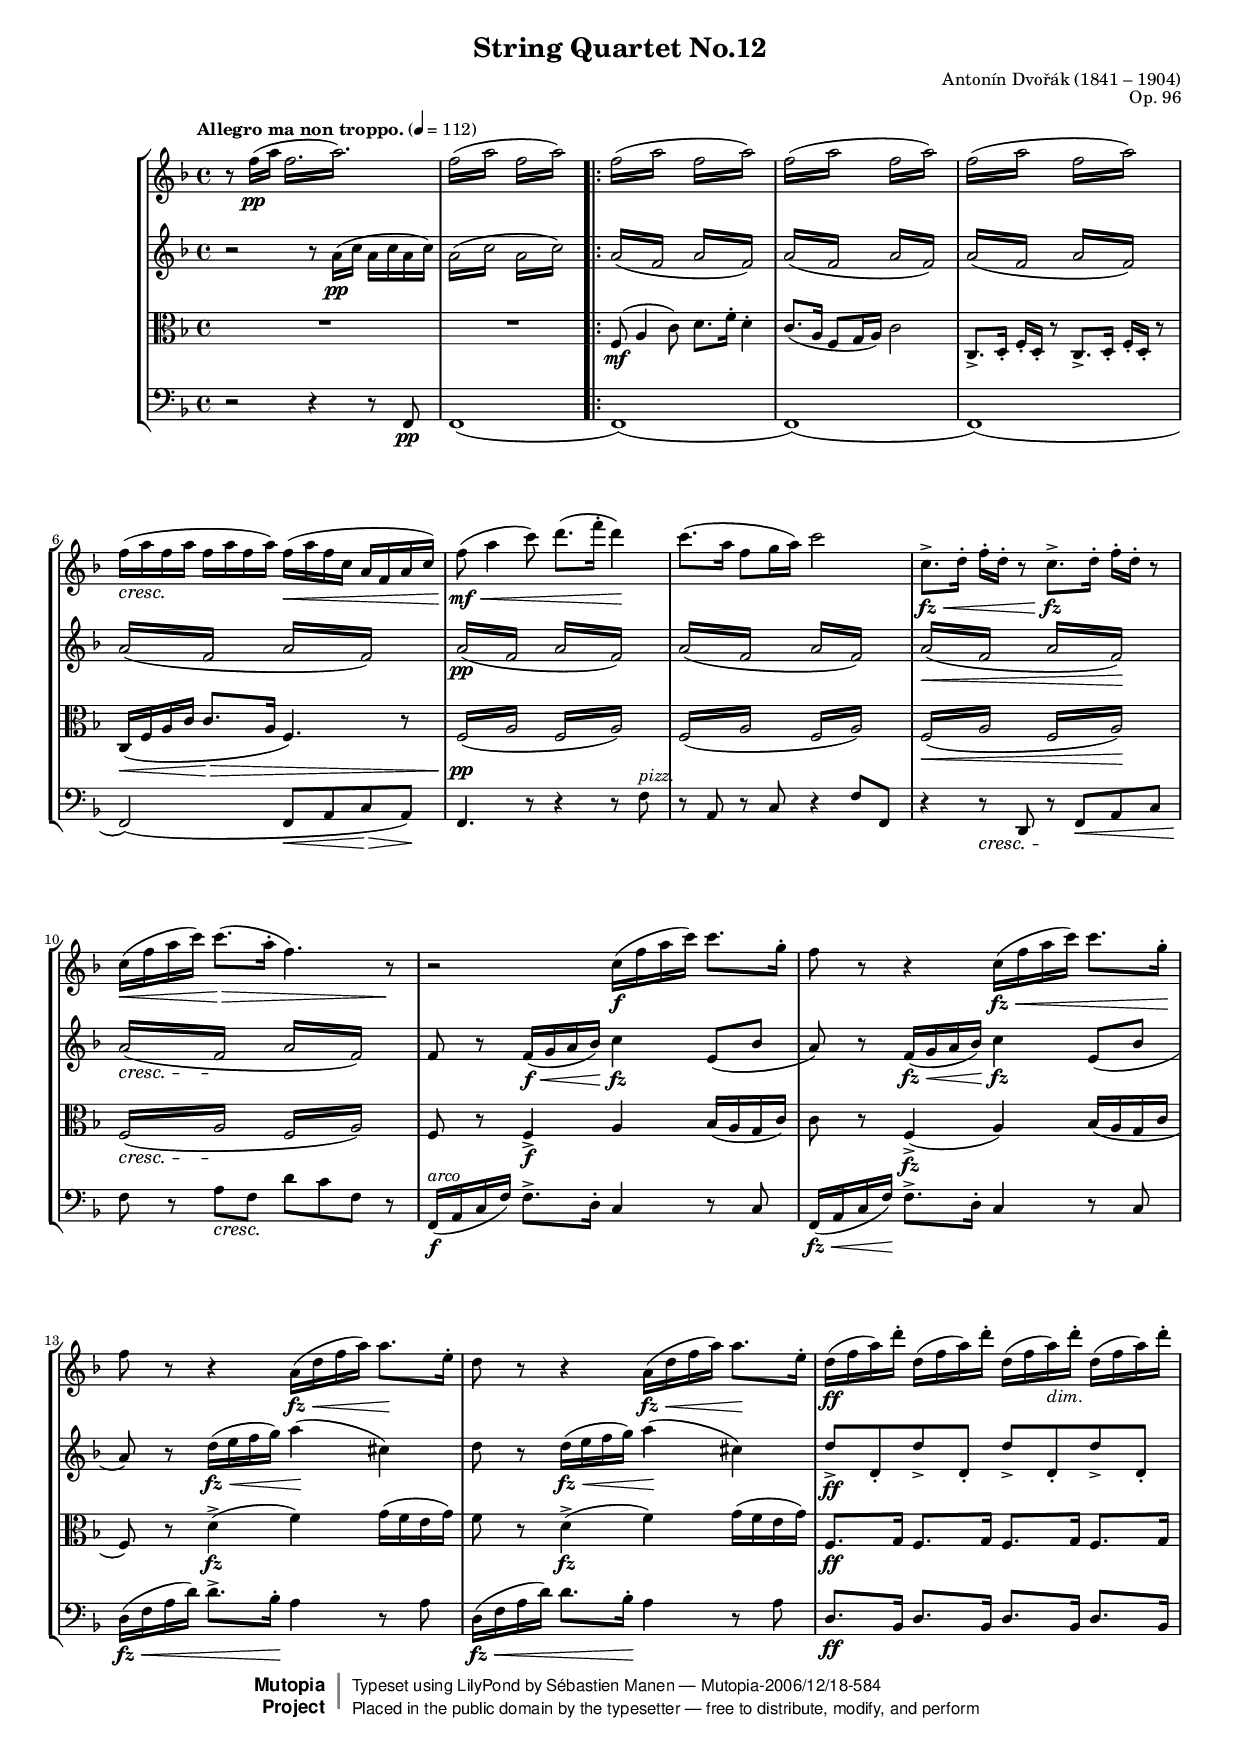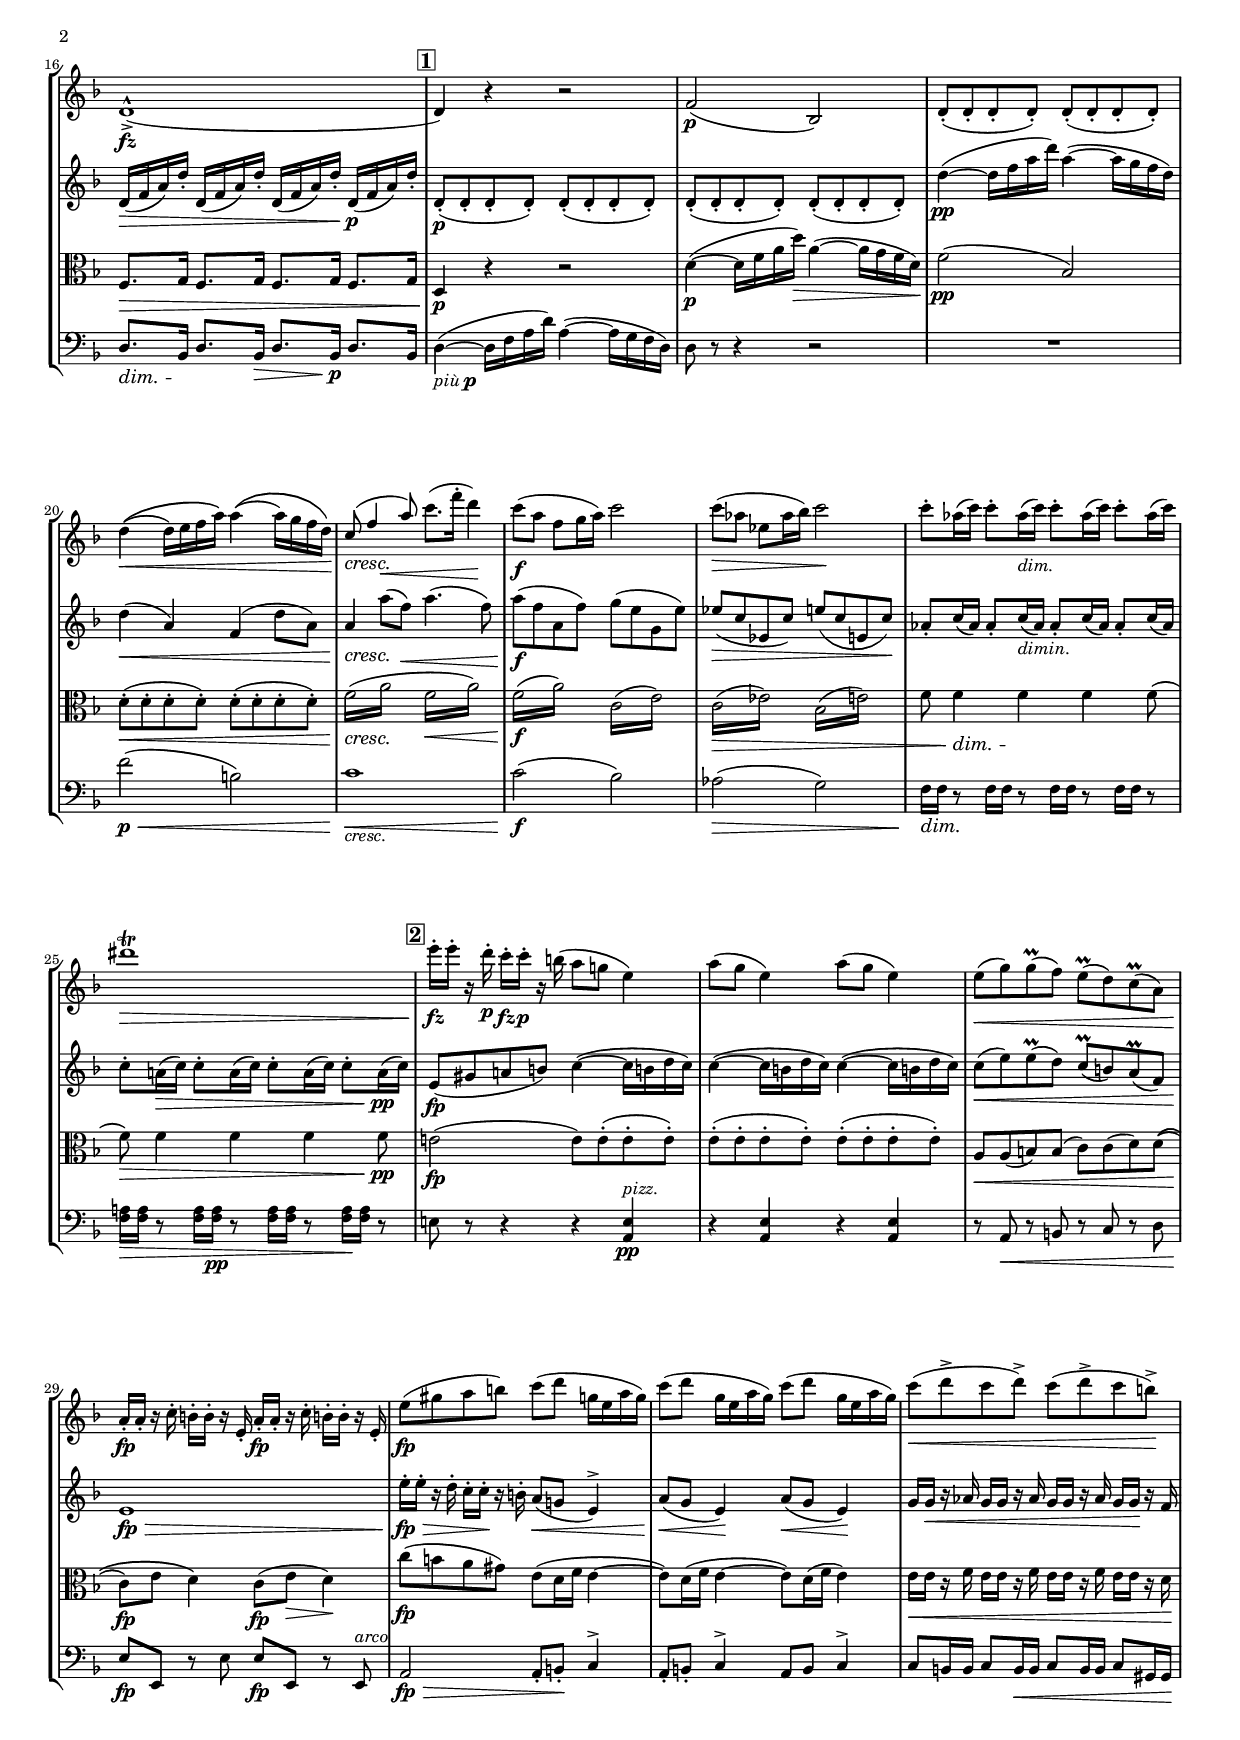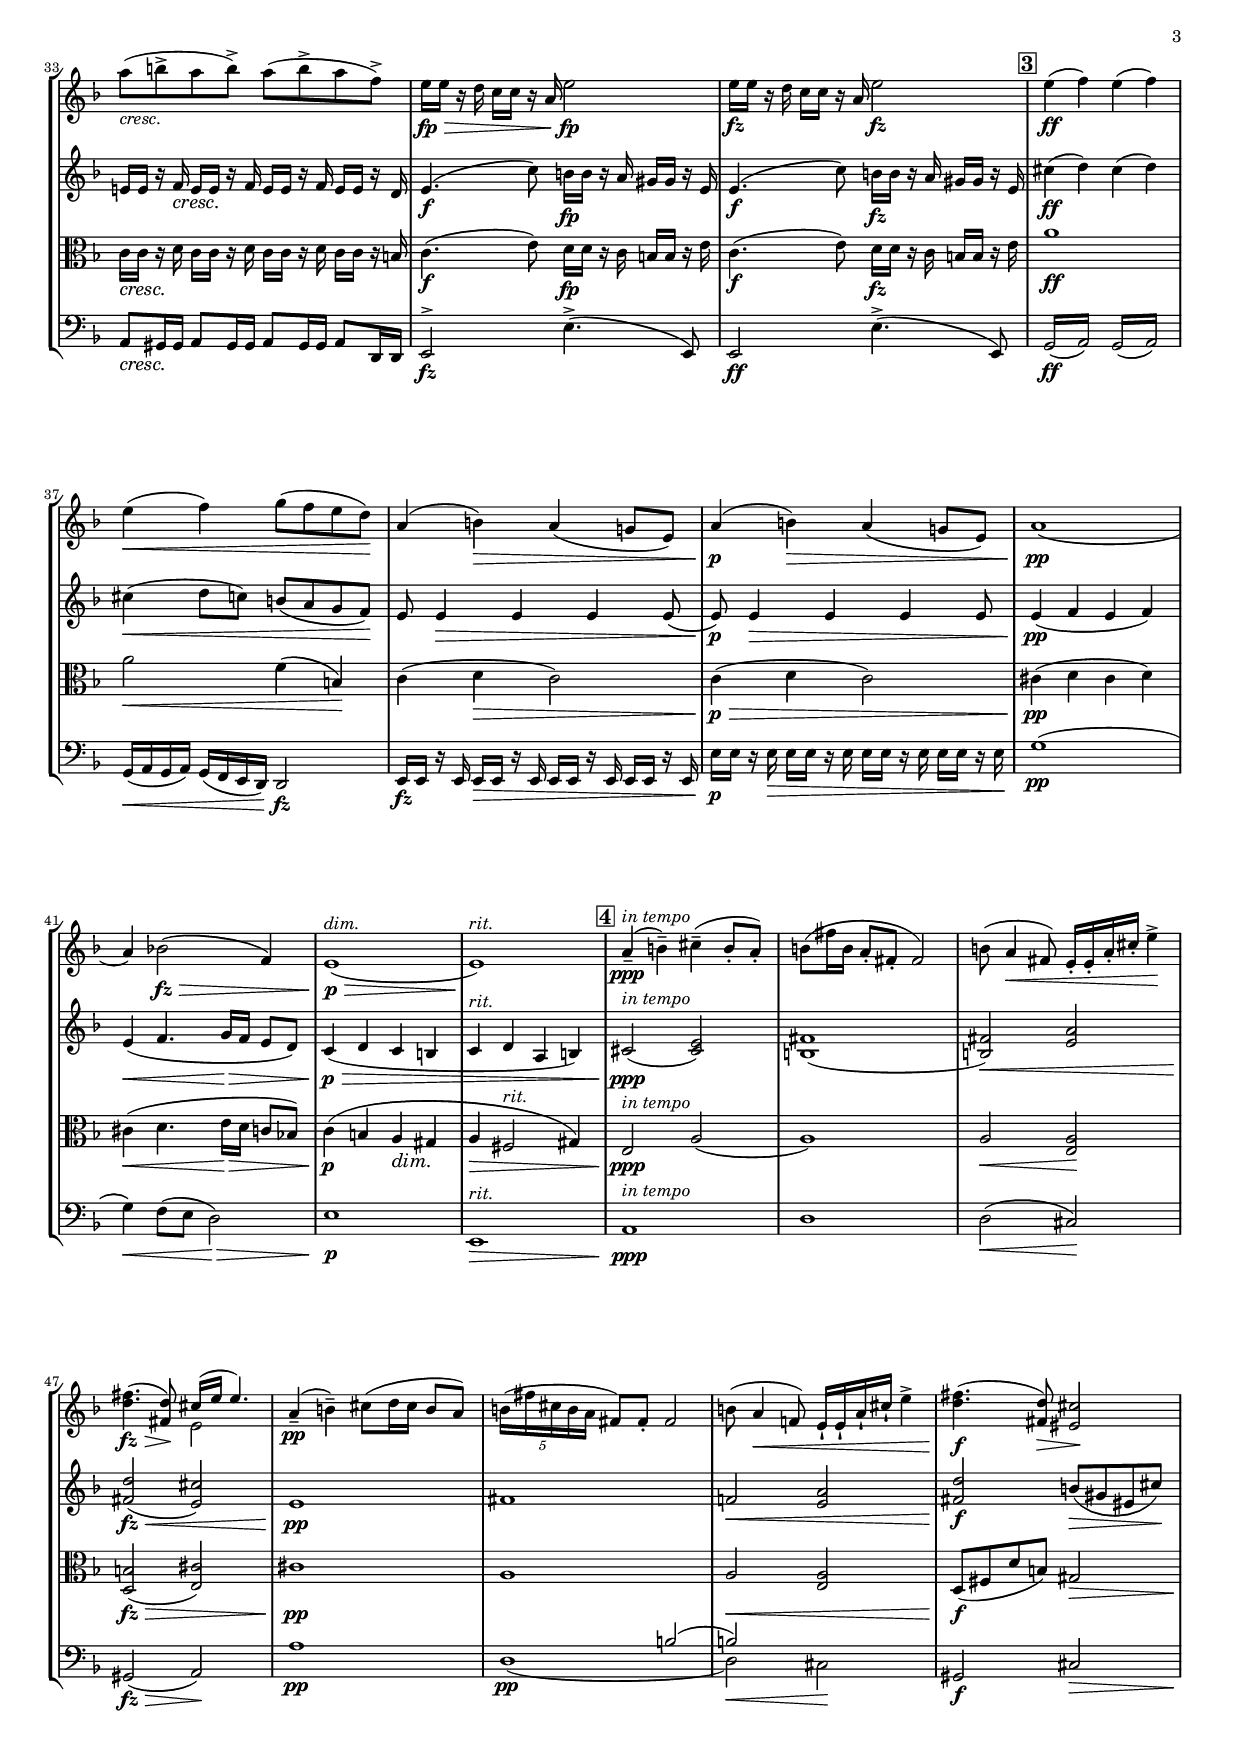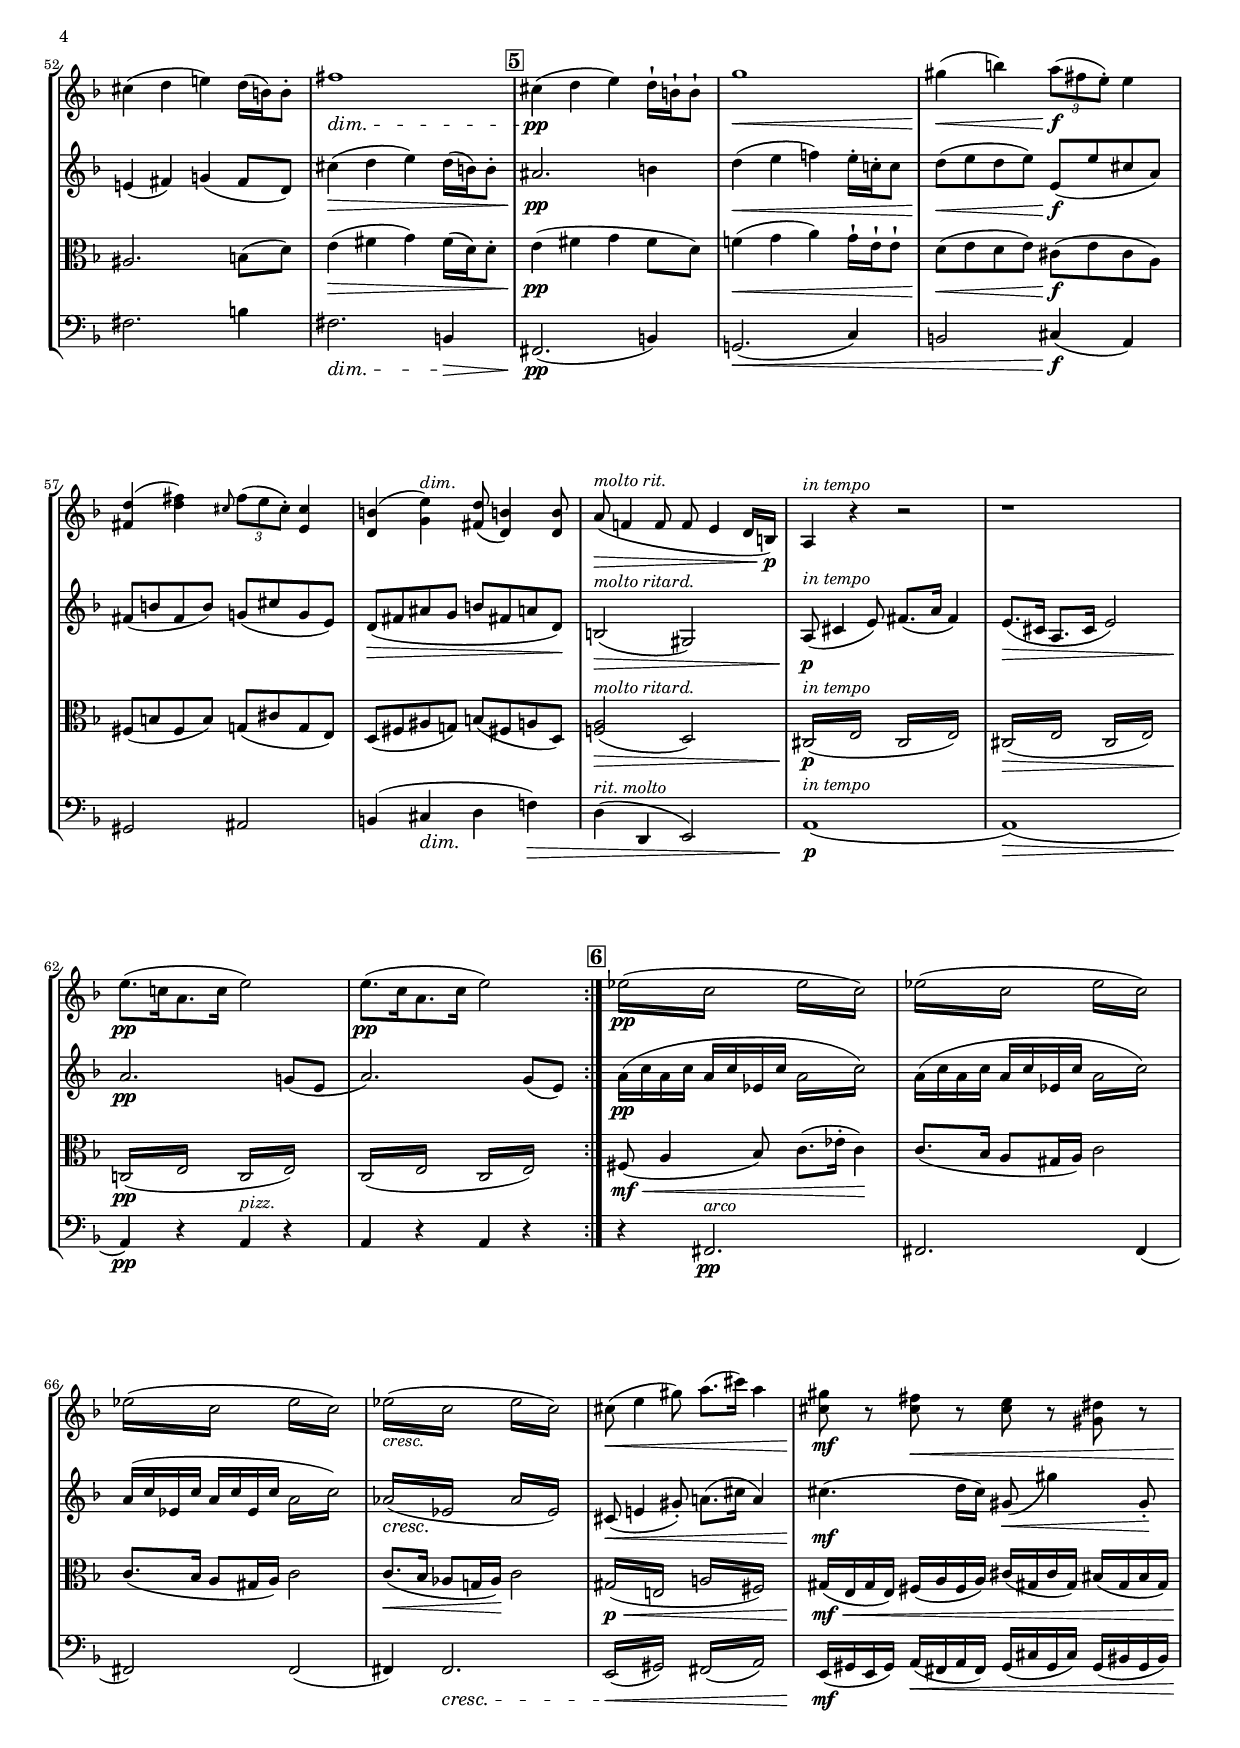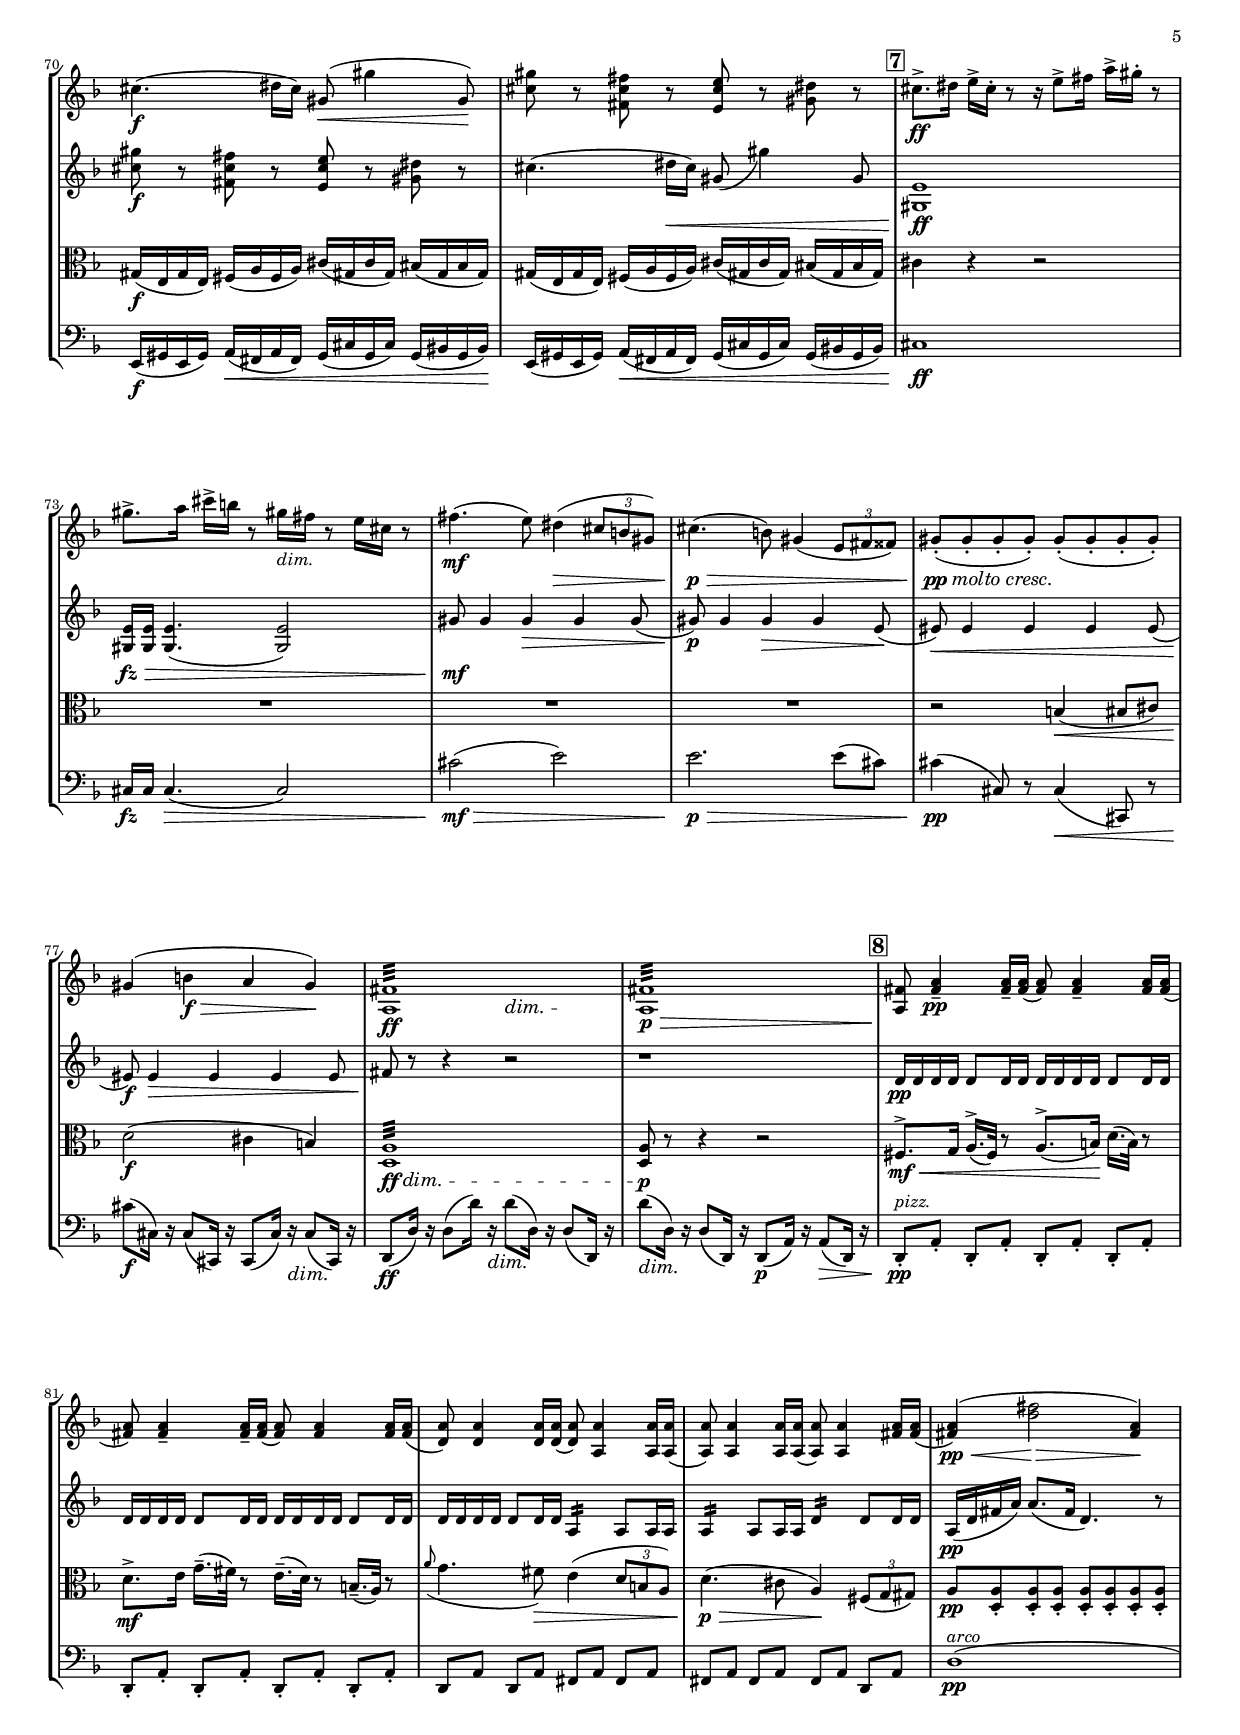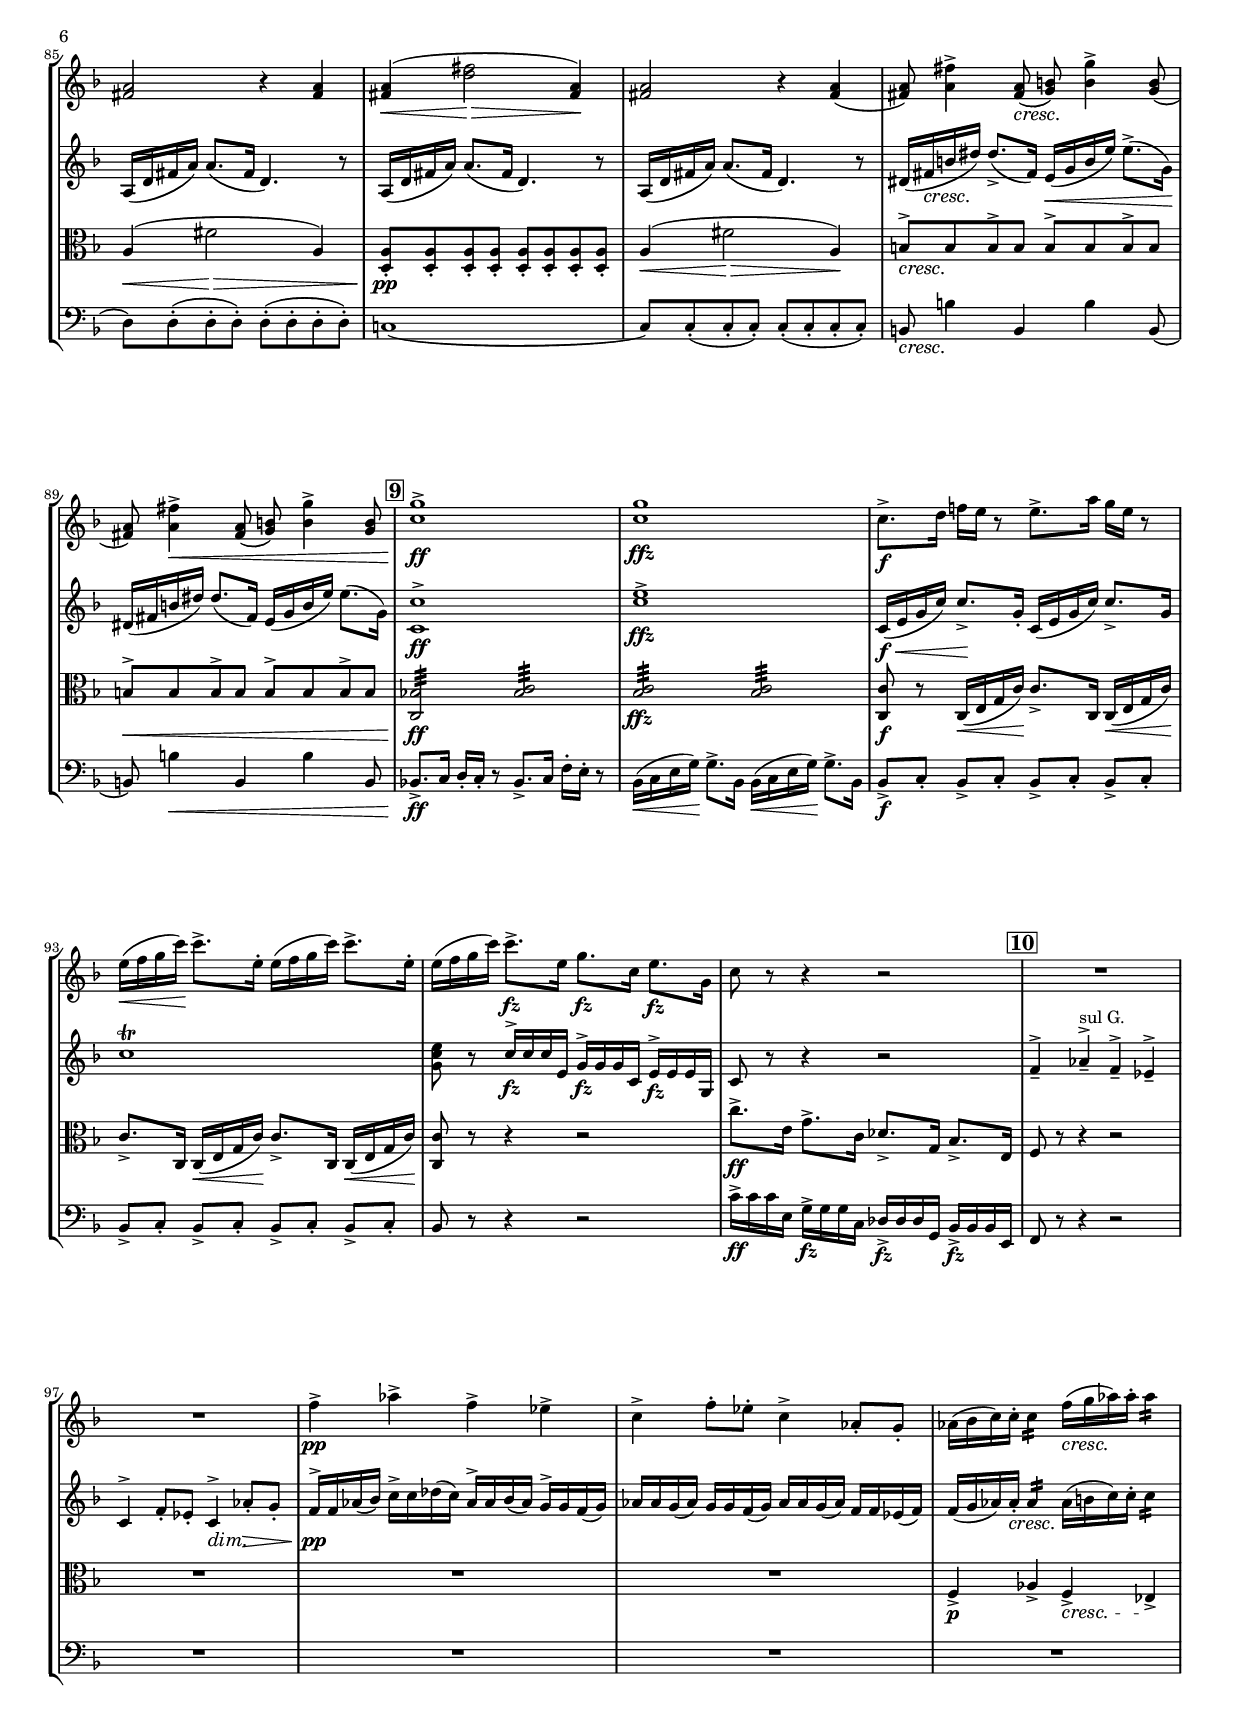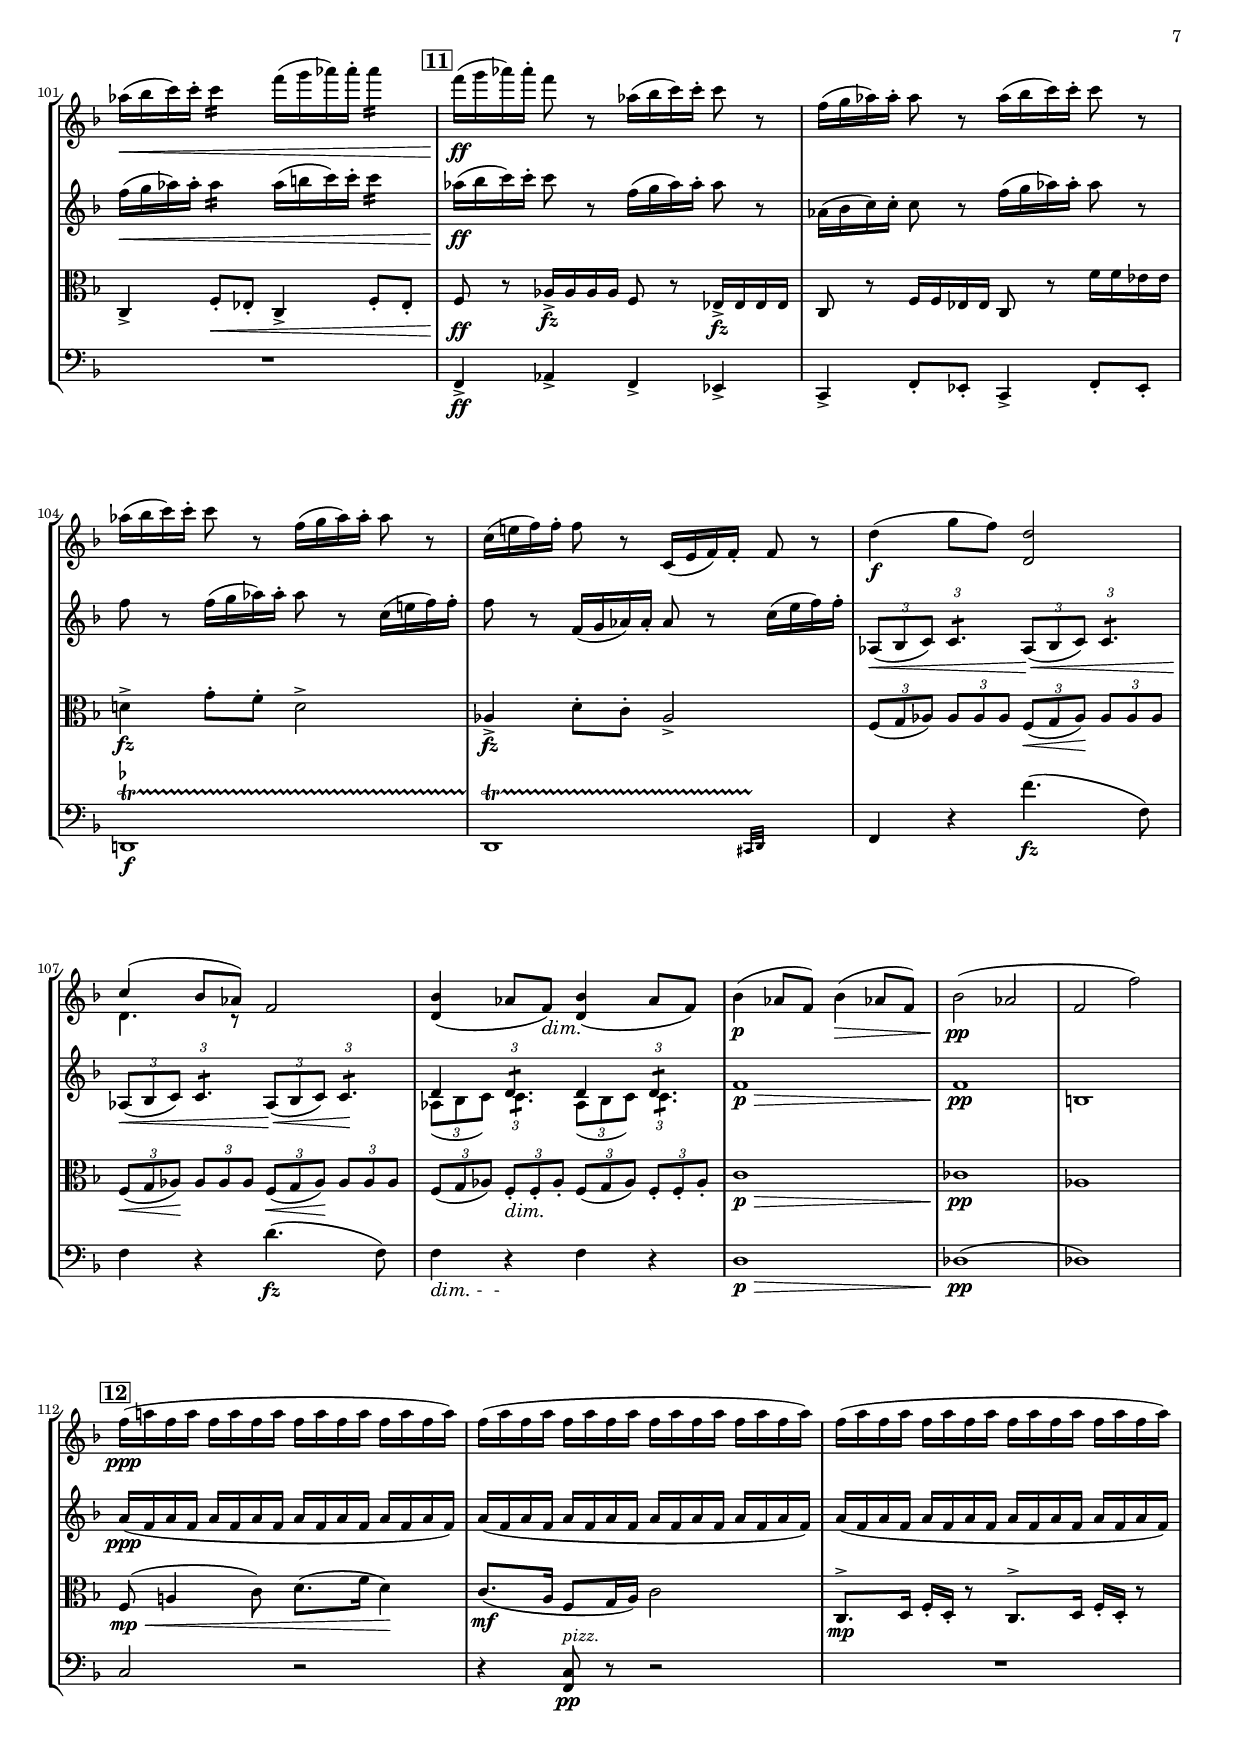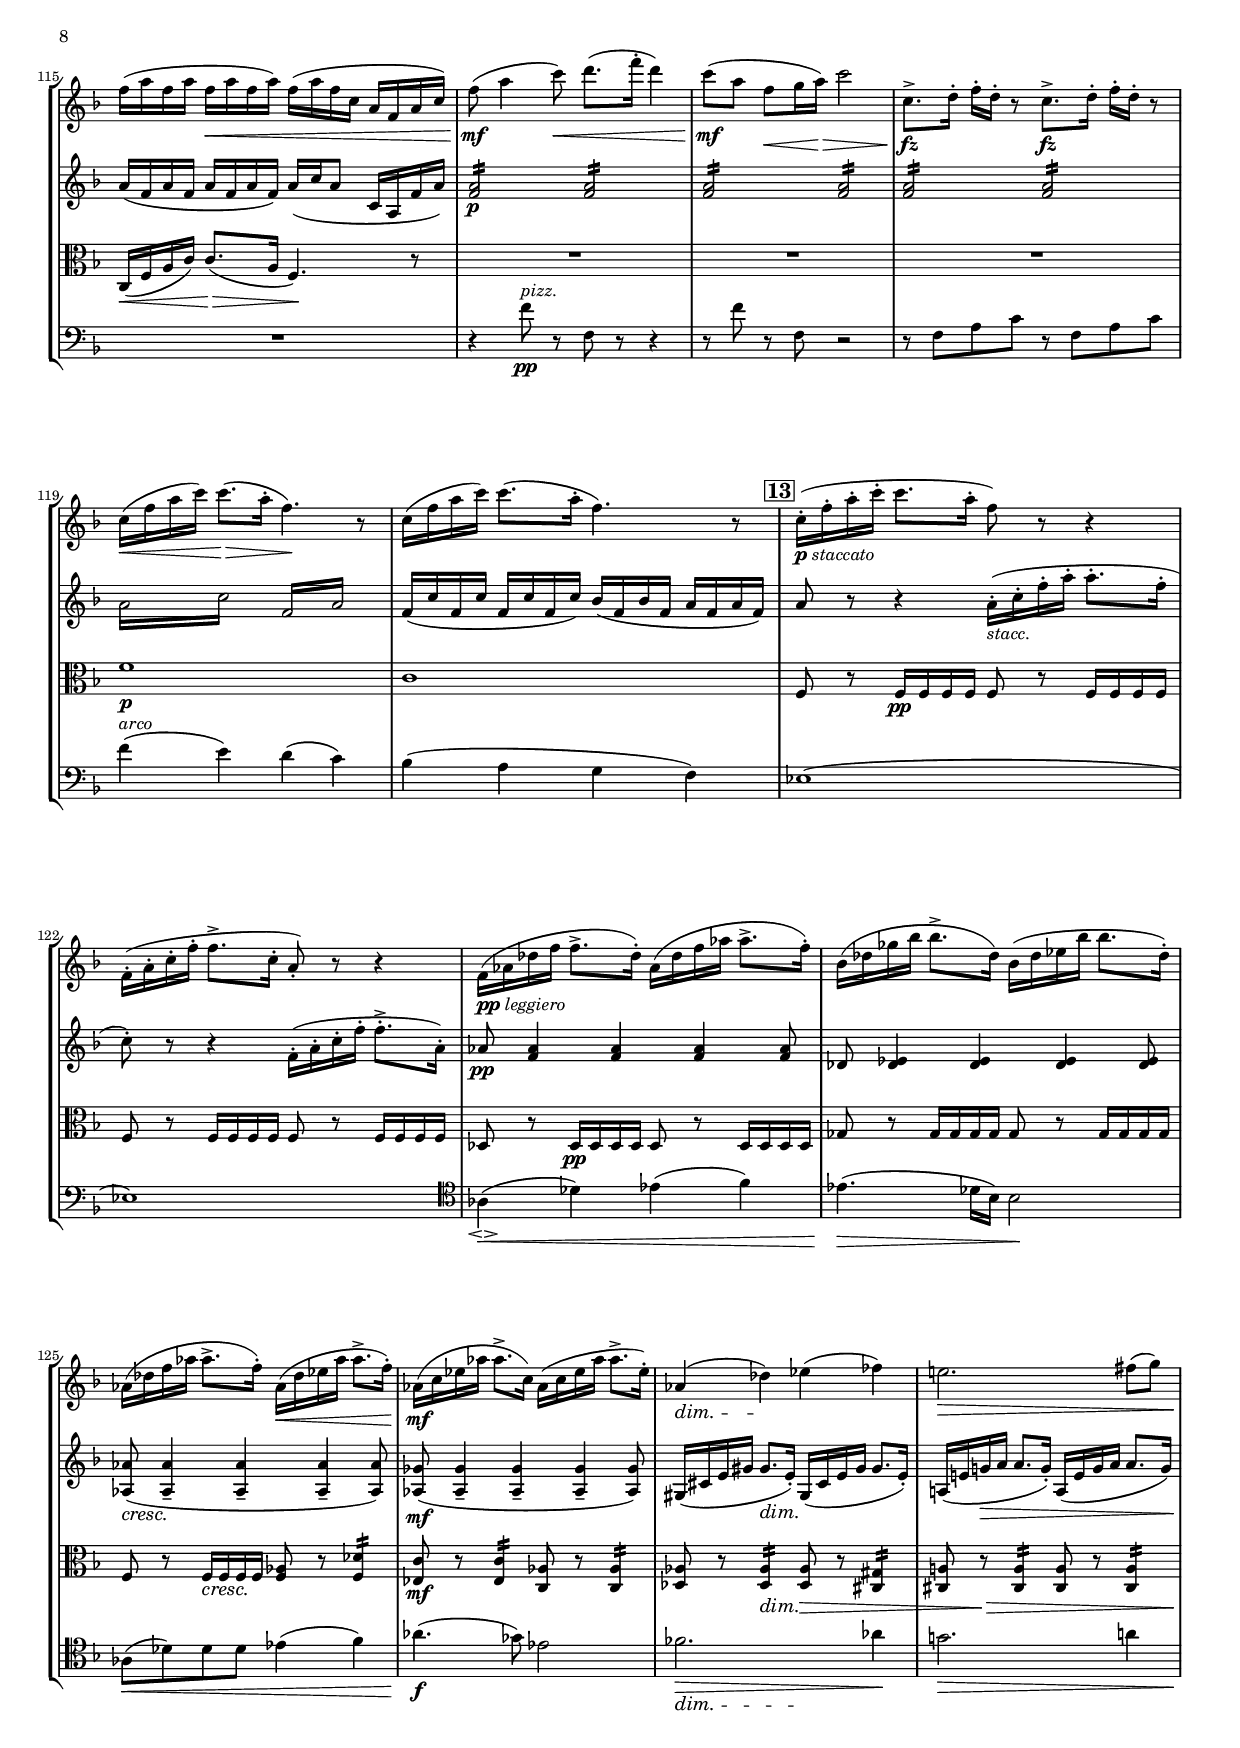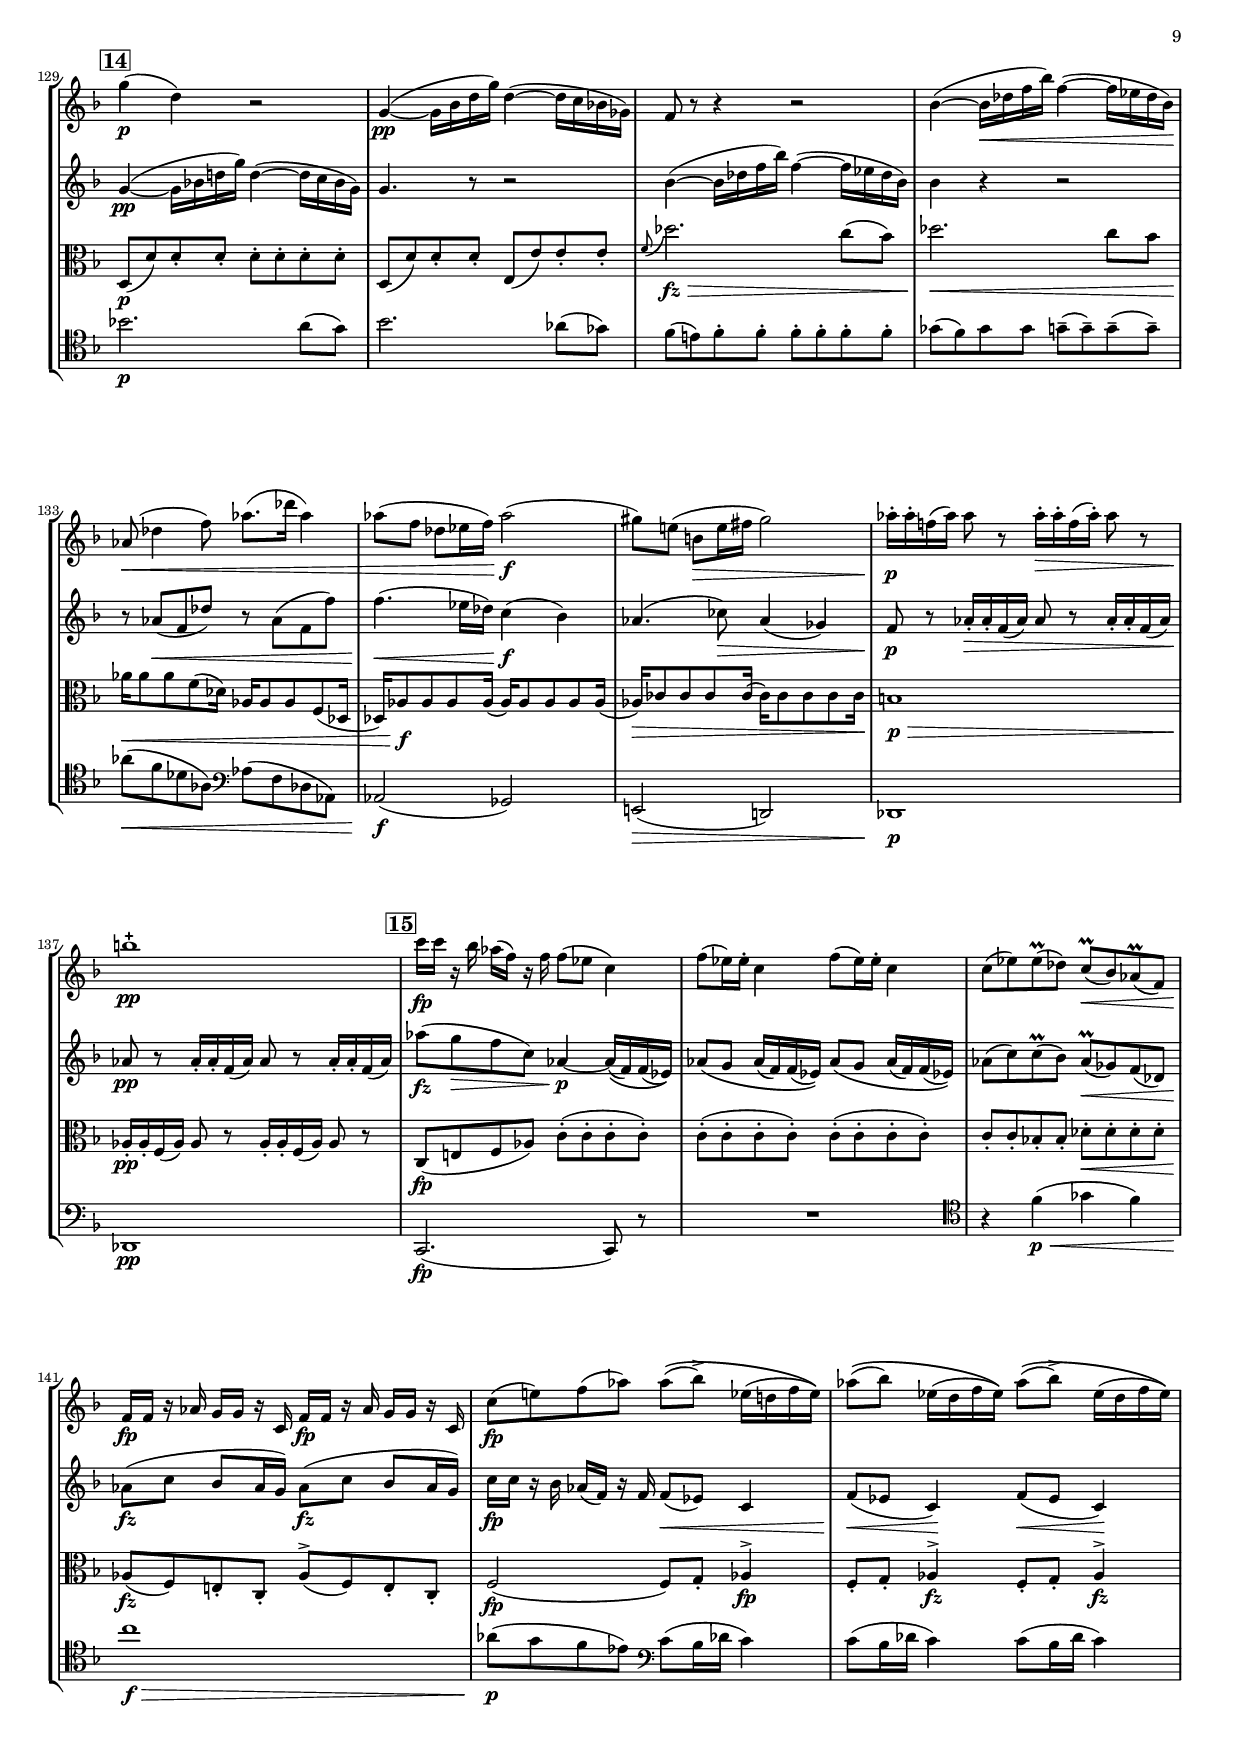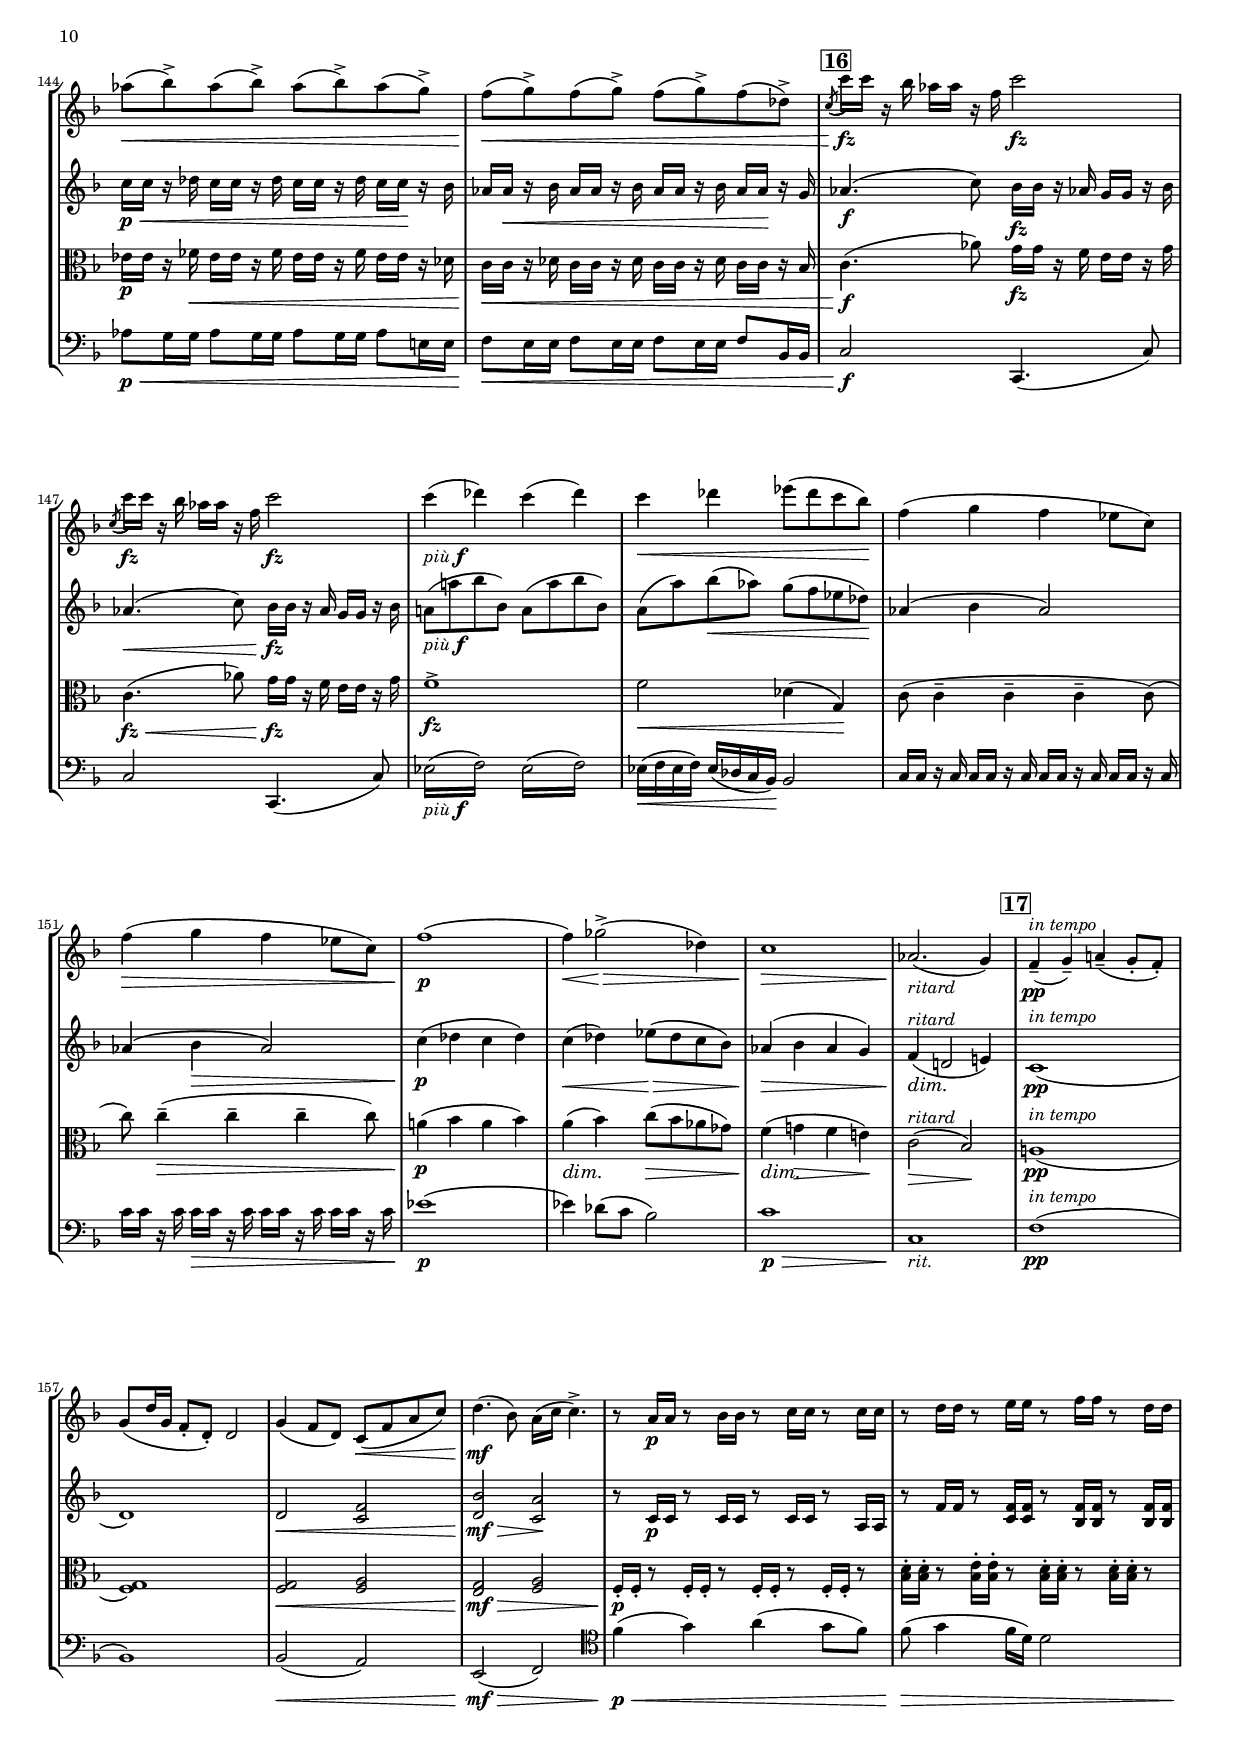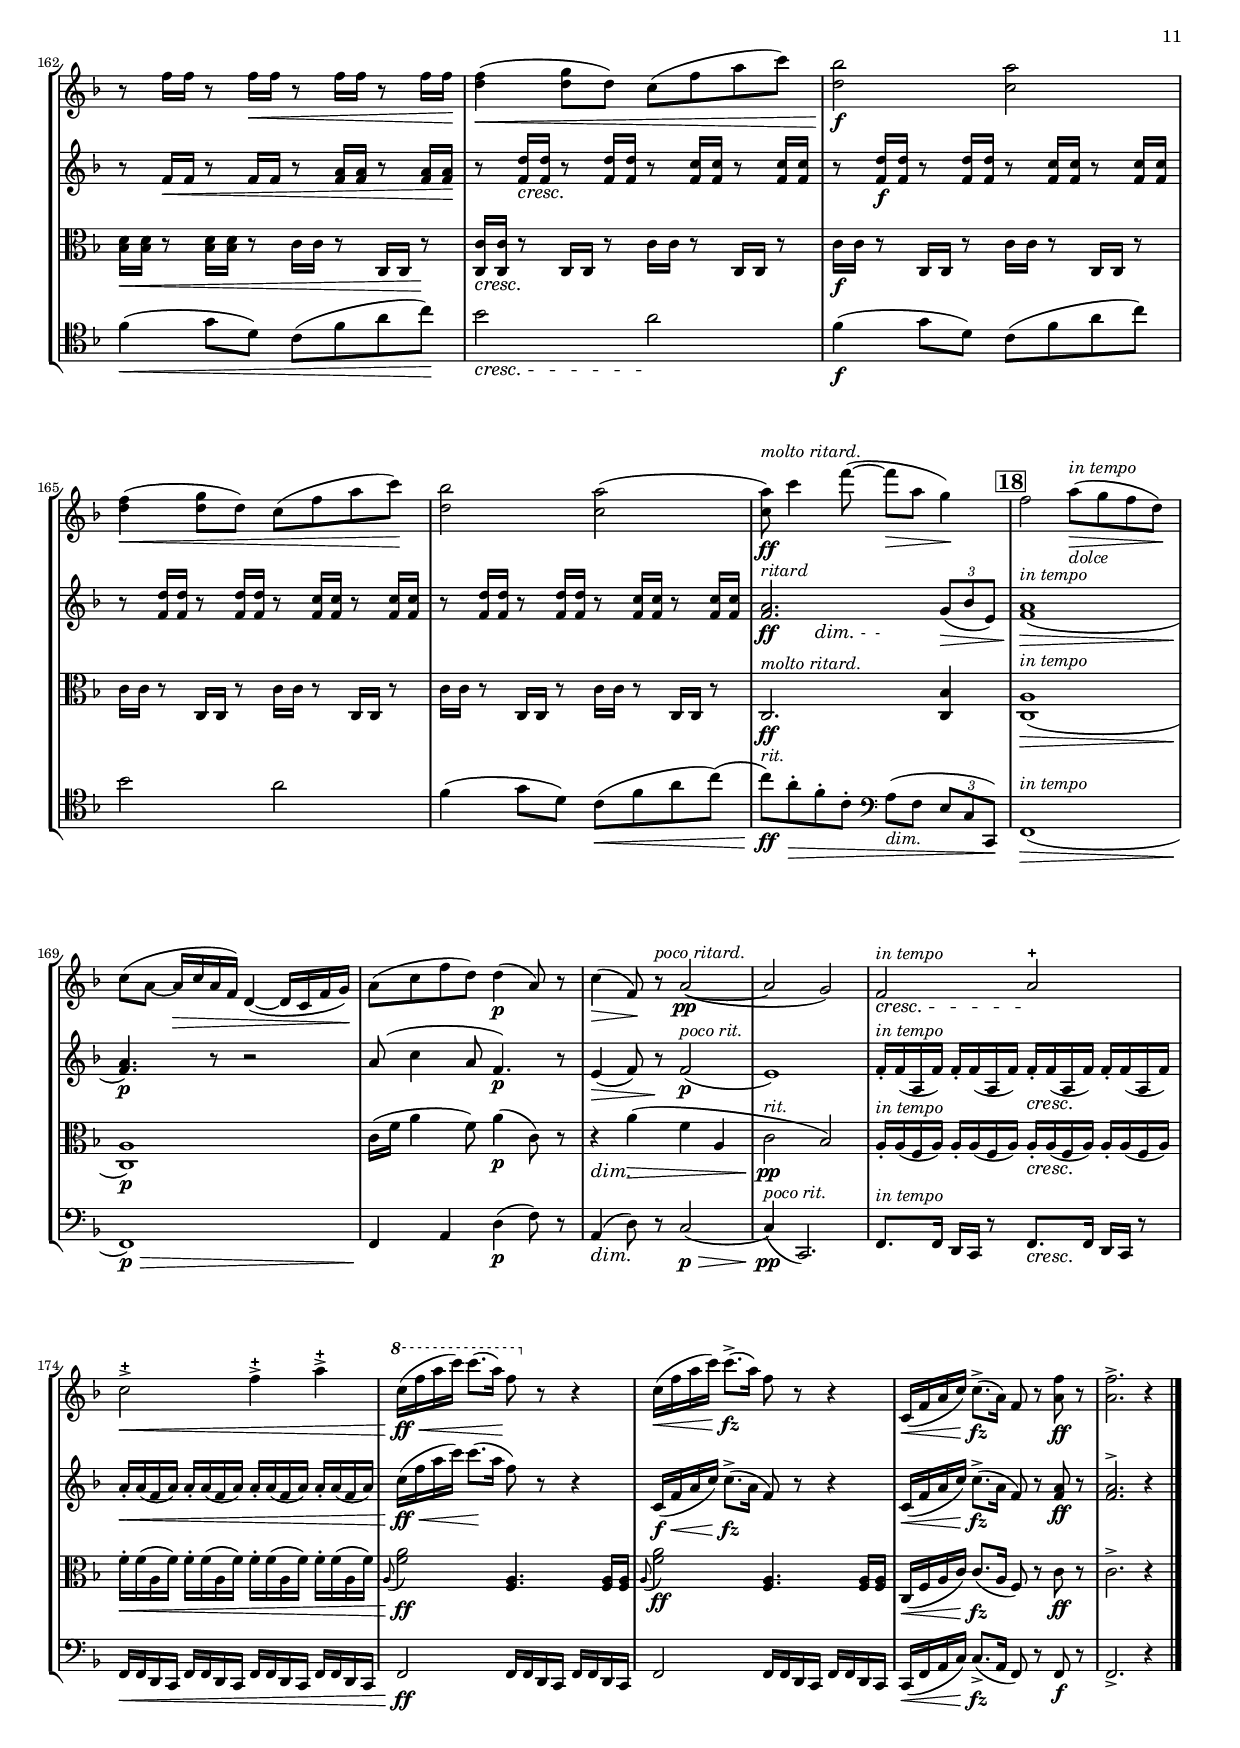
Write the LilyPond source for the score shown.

%#######################################################################
%#             G E N E R A L I T E S   E T   E N T E T E               #
%#######################################################################
\paper {
	ragged-last-bottom = ##f
	ragged-bottom = ##f
}
%-----------------------------------------------------------------------
\layout {
}
%-----------------------------------------------------------------------
global = {
	\version "2.18.2"
	\time 4/4
	\key f \major
	\set Score.markFormatter = #format-mark-box-numbers
	\compressFullBarRests
	\tempo "Allegro ma non troppo." 4 = 112
	#(set-global-staff-size 15)
}
%-----------------------------------------------------------------------
arco=^\markup {\italic arco}
atempo=^\markup {\italic {a tempo}}
crescmarkup=^\markup {\italic cresc.}
dacapo=^\markup {\italic {D.C. al Fine}}
dimin=^\markup {\italic dimin.}
dimmarkup=^\markup {\italic dim.}
dolce=^\markup {\italic {dolce}}
ffp = #(make-dynamic-script "ffp")
ffz = #(make-dynamic-script "ffz")
fine=^\markup {\italic Fine}
flat=^\markup { \flat}
fmoltoespressivo = \markup { \dynamic f \italic {molto espressivo}}
fpp = #(make-dynamic-script "fpp")
fzmarkup = \markup {\dynamic fz}
intempo=^\markup {\italic {in tempo}}
legato=^\markup {\italic legato}
mfespressivo = \markup { \dynamic mf \italic espressivo}
moltoespress=^\markup {\italic {molto espress.}}
moltoritard=^\markup {\italic {molto ritard.}}
moltorit=^\markup {\italic {molto rit.}}
morendo=^\markup {\italic {morendo}}
mpespressivo = \markup { \dynamic mp \italic espressivo}
pespressivo = \markup { \dynamic p \italic espressivo}
piucresc=^\markup {\italic {più cresc.}}
piuf=^\markup {\italic {più} \dynamic f}
piup=^\markup {\italic {più} \dynamic p}
pizz=^\markup {\italic pizz.}
pocoritard=^\markup {\italic {poco ritard.}}
pocorit=^\markup {\italic {poco rit.}}
ppdolce = \markup { \dynamic pp \italic dolce}
ppespressivo = \markup { \dynamic pp \italic espressivo}
ppleggiero = \markup { \dynamic pp \italic leggiero}
pstaccato = \markup { \dynamic p \italic staccato}
ritard=^\markup {\italic ritard}
rit=^\markup {\italic rit.}
ritmolto=^\markup {\italic {rit. molto}}
staccato=^\markup {\italic staccato}
stacc=^\markup {\italic stacc.}
sulG=^\markup {sul G.}
tempoI=^\markup {\italic {Tempo I.}}
trem=^\markup {\italic {trem.}}
%
dimi = #(make-music 'DecrescendoEvent
             'span-direction START
             'span-type 'text
             'span-text "dim.")
dimmolto = #(make-music 'DecrescendoEvent
             'span-direction START
             'span-type 'text
             'span-text "dim. molto")
cres = #(make-music 'CrescendoEvent
             'span-direction START
             'span-type 'text
             'span-text "cresc.")
moltocresc = #(make-music 'CrescendoEvent
             'span-direction START
             'span-type 'text
             'span-text "molto cresc.")










%#######################################################################
%#               M O U V E M E N T   1   -   V O I X   1               #
%#######################################################################
MvtUnVoixUne = \relative c {
	\clef treble
	\override TupletBracket #'bracket-visibility = ##f
% mesure 1 à 5
	r8 f''16\pp( a \repeat tremolo 6 {f16 a)}
	\repeat tremolo 4 {f16( a} \repeat tremolo 4 {f16 a)} \repeat volta 2 {
		\repeat tremolo 4 {f16( a} \repeat tremolo 4 {f16 a)} 
		\repeat tremolo 4 {f16( a} \repeat tremolo 4 {f16 a)} 
		\repeat tremolo 4 {f16( a} \repeat tremolo 4 {f16 a)} 
% mesure 6 à 10
		f(_\cres a\! f a f a f a) f(\< a f c a f a c) 
		f8\mf\<( a4 c8) d8.( f16-. d4)\!
		c8.( a16 f8 g16 a) c2
		c,8.->\fz\< d16-. f-. d-. r8 c8.->\fz d16-. f-. d-. r8
		c16\<( f a c) c8.(\> a16-. f4.) r8\!
% mesure 11 à 15
		r2 c16\f( f a c) c8. g16-.
		f8 r8 r4 c16(\fz\< f a c) c8. g16-.\!
		f8 r8 r4 a,16(\fz\< d f a) a8.\! e16-.
		d8 r8 r4 a16(\fz\< d f a) a8.\! e16-.
		d\ff( f a) d-. d,( f a) d-. d,( f a)_\dimmarkup d-. d,( f a) d-. 
% mesure 16 à 20
		d,,1(->^^\fz \mark \default
		d4) r4 r2
		f2\p( bes,)
		d8-.( d-. d-. d-.) d-.( d-. d-. d-.)
		d'4\((\< d16) e f a\) a4\(( a16) g f d\)\!
% mesure 21 à 25
		<<{c8(\cresc f4\! a8 s4 s) }\\{s4 s\< c8.^( f16^. d4)\!}>>
		c8\f( a f g16 a) c2
		c8\>( aes ees aes16 bes) c2\!
		c8-. aes16( c) c8-. aes16_\dimmarkup( c) c8-. aes16( c) c8-. aes16( c)
		dis1\>\! \trill \mark \default
% mesure 26 à 30
		e16\fz-. e-. r d-.\p c-.\fz c-.\p r b( a8 g! e4)
		a8( g e4) a8( g e4)
		e8(\< g) g(\prall f) e(\prall d) c(\prall a)
		a16\fp-. a-. r c-. b-. b-. r e,-. a-.\fp a-. r c-. b!-. b-. r e,-.
		e'8(\fp gis a b) c( d g,16 e a g)
% mesure 31 à 35
		c8( d g,16 e a g) c8( d g,16 e a g)
		c8(\< d-> c d->) c( d-> c b->)\!
		a(_\crescmarkup b-> a b->) a( b-> a f->)
		e16\fp\> e r d c c r a e'2\fp 
		e16\fz e r d c c r a e'2\fz \mark \default
% mesure 36 à 40
		e4(\ff f) e( f)
		e(\< f) g8( f e d)\!
		a4( b\>) a( g!8 e)
		a4\p( b)\> a( g!8 e)
		a1\pp(
% mesure 41 à 45
		a4) bes!2\fz(\> f4)
		e1\p\>(^\dimmarkup
		e^\rit)\! \mark \default
		a4\ppp--(^\intempo b--) cis--( b8-. a-.)
		b( fis'16 b, a8-. fis-. fis2)
% mesure 46 à 50
		b8( a4\< fis8) e16-. e-. a-. cis-. e4->\!
		<d fis>4.\fz\>( <fis, d'>8)\! << {cis'16( e e4.)} \\ { e,2} >>
		a4--\pp( b--) cis8( d16 cis b8 a)
		\tuplet 5/4 {b16( fis' cis b a} fis8) fis-. fis2
		b8( a4\< f!8) e16-! e-! a-! cis-! e4->
% mesure 51 à 55
		<d fis>4.\f( <fis, d'>8\>) <eis cis'>2\!
		cis'4( d e!) d16( b) b8-.
		fis'1\dim \mark \default
		cis4\pp( d e) d16-! b-! b8-!
		g'1\<
% mesure 56 à 60
		gis4\<( b) \tuplet 3/2 {a8\f( fis e-.)} e4
		<fis, d'>4( <d' fis>) \grace cis8 \tuplet 3/2 {fis8( e cis-.)} <e, cis'>4
		<d b'>4( <g e'>)\dimmarkup <fis d'>8( <d b'!>4) <d b'>8
		a'8\>(^\moltorit f!4 f8 f e4 d16 b\p)
		a4^\intempo r r2
% mesure 61 à 65
		r1
		e''8.\pp([ c!16 a8. c16] e2)
		e8.\pp([ c16 a8. c16] e2) \mark \default
	} 
	\repeat tremolo 4 {ees16(\pp c} \repeat tremolo 4 {ees c)}
	\repeat tremolo 4 {ees16( c} \repeat tremolo 4 {ees c)}
% mesure 66 à 70
	\repeat tremolo 4 {ees16( c} \repeat tremolo 4 {ees c)}
	\repeat tremolo 4 {ees16(_\crescmarkup c} \repeat tremolo 4 {ees c)}
	cis8\<( e4 gis8) a8.( cis16) a4
	<cis, gis'>8\mf r <cis fis>\< r <cis e> r <gis dis'> r
	cis4.\f( dis16 cis) gis8(\< gis'4 gis,8)\!
% mesure 71 à 75
	<cis gis'>8 r <fis, cis' fis> r <e cis' e> r <gis dis'> r \mark \default
	cis8.->\ff dis16 e-> cis-. r8 r16 e8-> fis16 a-> gis-. r8
	gis8.-> a16 cis-> b r8 gis!16_\dimmarkup fis r8 e16 cis r8
	fis4.\mf( e8) dis4\>( \tuplet 3/2 {cis8 b gis)}
	cis4.\p\>( b8) gis4( \tuplet 3/2 {e8 fis fisis)}
% mesure 76 à 80
	gis8-.\pp(\moltocresc gis-. gis-.\! gis-.) gis-.( gis-. gis-. gis-.)
	gis4( b\f\> a gis)\!
	<<{\repeat tremolo 32 <a, fis'>32} \\ {s2\ff s4\dimi s\!}>>
	\repeat tremolo 32 <a fis'>32\p\> \mark \default
	<a fis'>8\! <fis' a>4--\pp <fis a>16-- <fis a>( <fis a>8) <fis a>4-- <fis a>16 <fis a>(
% mesure 81 à 85
	<fis a>8) <fis a>4-- <fis a>16-- <fis a>( <fis a>8) <fis a>4 <fis a>16 <fis a>( 
	<d a'>8) <d a'>4 <d a'>16 <d a'>( <d a'>8) <a a'>4 <a a'>16 <a a'>(
	<a a'>8) <a a'>4 <a a'>16 <a a'>( <a a'>8) <a a'>4 <fis' a>16 <fis a>(
	<fis a>4)\pp\<( <d' fis>2\> <fis, a>4\!)
	<fis a>2 r4 <fis a>
% mesure 86 à 90
	<fis a>4\<( <d' fis>2\> <fis, a>4\!)
	<fis a>2 r4 <fis a>(
	<fis a>8) <a fis'>4-> <fis a>8(\cres <g b>\!) <b g'>4-> <g b>8(
	<fis a>8) <a fis'>4->\< <fis a>8( <g b>) <b g'>4-> <g b>8 \mark \default
	<c g'>1->\ff
% mesure 91 à 95
	<c g'>\ffz
	c8.\f-> d16 f! e r8 e8.-> a16 g e r8
	e16\<( f g c)\! c8.-> e,16-. e16( f g c) c8.-> e,16-.
	e16( f g c) c8.->\fz e,16 g8.\fz c,16 e8.\fz g,16
	c8 r r4 r2 \mark \default
% mesure 96 à 100
	R1*2
	f4->\pp aes-> f-> ees->
	c-> f8-. ees-. c4-> aes8-. g-.
	aes16( bes c) c-. \repeat tremolo 4 c16 f(_\cres g\! aes) aes-. \repeat tremolo 4 aes16
% mesure 101 à 105
	aes\<( bes c) c-. \repeat tremolo 4 c16 f( g aes) aes-. \repeat tremolo 4 aes16 \mark \default
	f(\ff g aes) aes-. f8 r aes,16( bes c) c-. c8 r
	f,16( g aes) aes-. aes8 r aes16( bes c) c-. c8 r
	aes16( bes c) c-. c8 r f,16( g aes) aes-. aes8 r
	c,16( e! f) f-. f8 r c,16( e f) f-. f8 r
% mesure 106 à 110
	d'4\f( g8 f) <d, d'>2
	<<{c'4( bes8 aes)}\\{d,4. r8}>> f2
	<d bes'>4( aes'8 f_\dimi) <d bes'>4(\! aes'8 f)
	bes4\p( aes8 f) bes4\>( aes!8 f)
	bes2\pp( aes
% mesure 111 à 115
	f f') \mark \default
	f16\ppp( a! f a  f a f a  f a f a  f a f a)
	f( a f a  f a f a  f a f a  f a f a)
	f( a f a  f a f a  f a f a  f a f a)
	f( a f a f\< a f a) f( a f c a f a c) 
% mesure 116 à 120
	f8\mf( a4 c8)\< d8.( f16-. d4)
	c8(\mf a f8\< g16 a\>) c2
	c,8.->\fz d16-. f-. d-. r8 c8.->\fz d16-. f-. d-. r8
	c16\<( f a c) c8.(\> a16-. f4.)\! r8
	c16( f a c) c8.( a16-. f4.) r8 \mark \default
% mesure 121 à 125
	c16-.(_\pstaccato f-. a-. c-. c8. a16-. f8) r8 r4
	f,16-.( a-. c-. f-. f8.-> c16-. a8-.) r8 r4
	f16_\ppleggiero( aes des f f8.-> des16-.) aes( des f aes aes8.-> f16-.)
	bes,( des ges bes bes8.-> des,16) bes( des ees bes' bes8. des,16-.)
	aes( des f aes aes8.-> f16-.) aes,\<( des ees aes aes8.-> f16-.)
% mesure 126 à 130
	aes,(\mf c ees aes aes8.-> c,16) aes( c ees aes aes8.-> ees16-.)
	aes,4\dimi( des)\! ees( fes)
	e!2.\> fis8( g) \mark \default
	g4\p( d) r2
	g,4(\pp~ g16 bes d g) d4~( d16 c bes! ges)
% mesure 131 à 135
	f8 r r4 r2
	bes4(~ bes16\< des f bes) f4~( f16 ees des bes)
	aes8\<( des4 f8) aes8.( des16 aes4)
	aes8( f des ees16 f) aes2(\f
	gis8) e!( b\> e16 fis gis2)
% mesure 136 à 140
	aes16\p-. aes-. f!( aes) aes8 r aes16-.\> aes-. f( aes-.) aes8 r
	b1-+\pp \mark \default
	c16\fp c r bes aes( f) r f f8( ees c4)
	f8( ees16) ees-. c4 f8( ees16) ees-. c4
	c8( ees) ees\prall( des) c\prall\<( bes) aes\prall( f)
% mesure 141 à 145
	f16\fp f r aes g g r c, f\fp f r aes g g r c,
	c'8\fp( e!) f( aes) aes\(( bes->) ees,16( d! f ees)\)
	aes8\(( bes) ees,16( d f ees)\) aes8\(( bes->) ees,16( d f ees)\)
	aes8(\< bes->) aes( bes->) aes( bes->) aes( g->)
	f(\< g->) f( g->) f( g->) f( des->) 
% mesure 146 à 150
	\acciaccatura c8( \mark \default  c'16\fz) c r bes aes aes r f c'2\fz
	\acciaccatura c,8( c'16\fz) c r bes aes aes r f16 c'2\fz
	c4(_\piuf des) c( des)
	c\< des ees8( des c bes)\!
	f4( g f ees8 c)
% mesure 151 à 155
	f4\>( g f ees8 c)
	f1\p(
	f4)\< ges2->\>( des4)
	c1\>
	aes2.\!_\ritard( g4) \mark \default
% mesure 156 à 160
	f4\pp--^\intempo( g--) a!--( g8-. f-.) 
	g8( d'16 g, f8-. d-.) d2
	g4( f8 d) c8\<( f a c)
	d4.\mf( bes8) a16( c c4.->)
	r8 a16\p a r8 bes16 bes r8 c16 c r8 c16 c
% mesure 161 à 165
	r8 d16 d r8 e16 e r8 f16 f r8 d16 d
	r8 f16 f r8 f16\< f r8 f16 f r8 f16 f\!
	<d f>4(\< <d g>8 d) c( f a c)
	<d, bes'>2\f <c a'>
	<d f>4(\< <d g>8 d) c( f a c)\!
% mesure 166 à 170
	<d, bes'>2 <c a'>(
	<c a'>8)\ff^\moltoritard c'4 f8(~ f\> a, g4)\! \mark \default
	f2 a8\>(^\intempo_\dolce g f d\!)  
	c8( a~ a16\> c a f) d4(~ d16 c f g\!)
	a8( c f d) d4\p( a8) r
% mesure 171 à 175
	c4\>( f,8)\! r8^\pocoritard a2\pp~(
	a2 g)
	f2^\intempo_\cres a\!-+
	c->\<-+ f4->-+ a->-+
	\ottava #1 \set Staff.ottavation = #"8" c16(\ff\< f a c) c8.( a16)\! f8 \ottava #0 r r4
% mesure 176 à 180
	c,16\<( f a c) c8.->\fz( a16) f8 r r4
	c,16\<( f a c) c8.->\fz( a16) f8 r <a f'>\ff r
	<a f'>2.-> r4 \bar "|."
}

%#######################################################################
%#               M O U V E M E N T   1   -   V O I X   2               #
%#######################################################################
MvtUnVoixDeux = \relative c {
	\clef treble
	\override TupletBracket #'bracket-visibility = ##f
% mesure 1 à 5
	r2 r8 a''16\pp( c a c a c)
	\repeat tremolo 4 {a( c} \repeat tremolo 4 {a c)} \repeat volta 2 {
		\repeat tremolo 4 {a( f} \repeat tremolo 4 {a f)} 
		\repeat tremolo 4 {a( f} \repeat tremolo 4 {a f)}
		\repeat tremolo 4 {a( f} \repeat tremolo 4 {a f)}
% mesure 6 à 10
		\repeat tremolo 4 {a( f} \repeat tremolo 4 {a f)}
		\repeat tremolo 4 {a(\pp f} \repeat tremolo 4 {a f)}
		\repeat tremolo 4 {a( f} \repeat tremolo 4 {a f)}
		\repeat tremolo 4 {a(\< f} \repeat tremolo 4 {a f)\!}
		\repeat tremolo 4 {a(\cres f\!} \repeat tremolo 4 {a f)}
% mesure 11 à 15
		f8 r f16\f\<( g a bes) c4\fz e,8( bes'
		a) r f16\fz\<( g a bes) c4\fz e,8( bes'
		a) r d16\fz\<( e f g) a4\!( cis,)
		d8 r d16\fz\<( e f g) a4\!( cis,)
		d8->\ff d,-. d'-> d,-. d'-> d,-. d'-> d,-.
% mesure 16 à 20
		d16\>( f a) d-. d,( f a) d-. d,( f a) d-. d,\p( f a) d-. \mark \default
		d,8-.(\p d-. d-. d-.) d-.( d-. d-. d-.)
		d-.( d-. d-. d-.) d-.( d-. d-. d-.)
		d'4\pp(~ d16 f a d) a4~( a16 g f d)
		d4(\< a) f( d'8 a)
% mesure 21 à 25
		a4\cres a'8(\! f)\< a4.( f8)
		a\f( f a, f') g( e g, e')
		ees(\> c ees, c') e( c e, c')\!
		aes8-. c16( aes) aes8-. c16_\dimin( aes)\! aes8-. c16( aes) aes8-. c16( aes)
		c8-. a!16(\> c) c8-. a16( c) c8-. a16( c) c8-. a16\pp( c) \mark \default
% mesure 26 à 30
		e,8\fp( gis a! b) c4~( c16 b! d c)
		c4~( c16 b! d c) c4~( c16 b! d c) 
		c8\<( e) e\prall( d) c\prall( b) a\prall( f)
		e1\fp\>
		e'16-.\fp\> e-. r d-. c-. c-.\! r b-. a8\<( g! e4^>)
% mesure 31 à 35
		a8\<( g e4)\! a8\<( g e4)\!
		g16 g\< r aes g g r aes g g r aes g g\! r f
		e! e r f\cres e\! e r f e e r f e e r d
		e4.\f( c'8) b16\fp b r a gis gis r e
		e4.(\f c'8) b16\fz b r a gis gis r e \mark \default
% mesure 36 à 40 
		cis'4\ff( d) cis( d)
		cis(\< d8 c) b( a g f)\!
		e8 e4\> e e e8(
		e\p) e4\> e e e8
		e4\pp( f e f)
% mesure 41 à 45
		e(\< f4. g16\> f e8 d)
		c4\p\>( d c b
		c^\rit d a b) \mark \default
		cis2\ppp^\intempo( <cis e>)
		<b fis'>1(
% mesure 46 à 50
		<b fis'>2)\< <e a>
		<fis d'>\fz\<( <e cis'>)
		e1\pp
		fis
		f!2\< <e a>
% mesure 51 à 55
		<fis d'>\f b8\>( gis eis cis')\!
		e,!4( fis) g!( fis8 d)
		cis'4\>( d e) d16( b) b8-. \mark \default
		ais2.\pp b4
		d\<( e f!) e16-. c!-. c8
% mesure 56 à 60
		d\<( e d e) e,\f( e' cis a)
		fis( b fis b) g!( cis g e)
		d\>( fis ais g b fis! a d,)\!
		b2(^\moltoritard\> gis)
		a8\p^\intempo( cis4 e8) fis8.( a16 fis4)
% mesure 61 à 65
		e8.\>( cis16 a8. cis16 e2)
		a2.\pp g!8( e
		a2.) g8( e) \mark \default
	} 
	a16\pp( c a c a c ees, c' \repeat tremolo 4 {a c)}
	a16( c a c a c ees, c' \repeat tremolo 4 {a c)}
% mesure 66 à 70
	a( c ees, c' a c ees, c' \repeat tremolo 4 {a c)}
	\repeat tremolo 4 {aes(\cres ees\!} \repeat tremolo 4 {aes ees)}
	cis8\<( e!4 gis8-.) a!8.( cis16 a4)
	cis4.\mf( d16 cis) gis8\<_( gis'4) gis,8-.\!
	<cis gis'>8\f r <fis, cis' fis> r <e cis' e> r <gis dis'> r
% mesure 71 à 75
	cis4.( dis16\< cis) gis8_( gis'4) gis,8 \mark \default
	<gis, e'>1\ff
	<gis e'>16\fz\> <gis e'> <gis e'>4.( <gis e'>2)
	gis'8\mf gis4 gis\> gis gis8(
	gis)\p gis4 gis\> gis e8\!( 
% mesure 76 à 80
	eis)\< eis4 eis eis eis8(
	eis)\f eis4\> eis eis eis8
	fis\! r r4 r2
	r1 \mark \default
	d16\pp d d d d8 d16 d d d d d d8 d16 d
% mesure 81 à 85
	d d d d d8 d16 d d d d d d8 d16 d
	d d d d d8 d16 d a4:16 a8 a16 a
	a4:16 a8 a16 a d4:16 d8 d16 d
	a\pp( d fis a) a8.( fis16 d4.) r8
	a16( d fis a) a8.( fis16 d4.) r8
% mesure 86 à 90
	a16( d fis a) a8.( fis16 d4.) r8
	a16( d fis a) a8.( fis16 d4.) r8
	dis16( fis_\cres b\! dis) dis8.->( fis,16) e16\<( g b e) e8.->( g,16)\!
	dis16( fis b dis) dis8.( fis,16) e16( g b e) e8.( g,16) \mark \default
	<c, c'>1\ff^>
% mesure 91 à 95
	<c' e>\ffz->
	c,16\f\<( e g c) c8.->\! g16-. c,16( e g c) c8.-> g16
	c1 \trill
	<g c e>8 r c16\fz^> c c e, g\fz^> g g c, e\fz^> e e g,
	c8 r r4 r2 \mark \default
% mesure 96 à 100
	f4^>-- aes^>--^\sulG f^>-- ees^>--
	c^> f8-. ees-. c4^>\dimi aes'8-.\> g-.
	f16^>\pp f aes( bes) c^> c des( c) aes^> aes bes( aes) g^> g f( g)
	aes aes g( aes) g g f( g) aes aes g( aes) f f ees( f)
	f( g aes) aes-._\cres aes4:16\! aes16( b c) c-. c4:16
% mesure 101 à 105
	f16\<( g aes) aes-. aes4:16 aes16( b c) c-. c4:16 \mark \default
	aes16\ff( bes c) c-. c8 r f,16( g aes) aes-. aes8 r8
	aes,16( bes c) c-. c8 r f16( g aes) aes-. aes8 r
	f8 r f16( g aes) aes-. aes8 r c,16( e! f) f-.
	f8 r f,16( g aes) aes-. aes8 r c16( e f) f-.
% mesure 106 à 110
	\tuplet 3/2 4 {aes,,8\<( bes c) c4.:8 aes8\<( bes c) c4.:8}
	\tuplet 3/2 4 {aes8\<( bes c) c4.:8 aes8\<( bes c) c4.:8\!} 
	<<{d4 \tuplet 3/2 {d4.:8} d4 \tuplet 3/2 {d4.:8}}\\{\tuplet 3/2 4 {aes8( bes c) c4.:8 aes8( bes c) c4.:8} }>>
	f1\p\>
	f\pp
% mesure 111 à 115
	b, \mark \default
	a'16\ppp( f a f  a f a f  a f a f a f a f)
	a( f a f  a f a f  a f a f a f a f)
	a( f a f  a f a f  a f a f a f a f)
	a( f a f  a f a f)  a( c a8 c,16 a f' a)
% mesure 116 à 120
	\repeat tremolo 8 <f a>16\p \repeat tremolo 8 <f a>16
	\repeat tremolo 8 <f a>16 \repeat tremolo 8 <f a>16
	\repeat tremolo 8 <f a>16 \repeat tremolo 8 <f a>16
	\repeat tremolo 4 {a16 c} \repeat tremolo 4 {f,16 a}
	f16( c' f, c' f, c' f, c') bes( f bes f a f a f) \mark \default
% mesure 121 à 125
	a8 r r4 a16-.(_\stacc c-. f-. a-. a8.-. f16-.
	c8-.) r8 r4 f,16-.( a-. c-. f-. f8.-.-> a,16-.)
	aes8\pp <f aes>4 <f aes>4 <f aes>4 <f aes>8
	des8 <des ees>4 <des ees>4 <des ees>4 <des ees>8
	<aes aes'>8_\cres( <aes aes'>4--\! <aes aes'>4-- <aes aes'>4-- <aes aes'>8)
% mesure 126 à 130
	<aes ges'>8\mf( <aes ges'>4-- <aes ges'>-- <aes ges'>-- <aes ges'>8)
	gis16( cis e gis gis8._\dimi e16-.)\! gis,16( cis e gis gis8. e16-.)
	a,!( e'! g!\> a a8. g16-.) a,( e' g a a8. g16) \mark \default
	g4\pp~( g16 bes! d! g) d4~( d16 c bes g)
	g4. r8 r2
% mesure 131 à 135
	bes4~( bes16 des f bes) f4~( f16 ees des bes)
	bes4 r r2
	r8 aes\<( f des') r aes( f f')
	f4.\<( ees16 des) c4\f( bes)
	aes4.( ces8\>) aes4( ges)
% mesure 136 à 140
	f8\p r aes16-.\> aes-. f( aes) aes8 r aes16-. aes-. f( aes)
	aes8\pp r aes16-. aes-. f( aes) aes8 r aes16-. aes-. f( aes) \mark \default
	aes'8\fz( g\> f c) aes4~\p aes16\(( f) f( ees)\)
	aes8\( g aes16( f) f( ees)\) aes8\( g aes16( f) f( ees!)\)
	aes8( c) c\prall( bes) aes\prall\<( ges) f( des)
% mesure 141 à 145
	aes'8\fz( c bes aes16 g) aes8\fz( c bes aes16 g)
	c\fp c r bes aes( f) r f f8(\< ees) c4
	f8\<( ees c4)\! f8\<( ees c4)\!
	c'16\p\< c r des c c r des c c r des c c\! r bes
	aes aes\< r bes aes aes r bes aes aes r bes aes aes\! r g \mark \default
% mesure 146 à 150
	aes4.\f( c8) bes16\fz bes r aes! g g r bes
	aes4.\<( c8) bes16\fz bes r aes g g r bes
	a!8_\piuf( a'! bes bes,) a( a' bes bes,)
	a( a') bes\<( aes) g( f ees des\!)
	aes4( bes aes2)
% mesure 151 à 155
	aes4( bes\> aes2)
	c4\p( des c des)
	c\<( des) ees8\>( des c bes)
	aes4\>( bes aes g)
	f4_\dimi^\ritard( d!2\! e!4) \mark \default
% mesure 156 à 160
	c1\intempo\pp(
	d)
	d2\< <c f>
	<d bes'>\mf\> <c a'>\!
	r8 c16\p c  r8 c16 c  r8 c16 c r8 a16 a 
% mesure 161 à 165
	r8 f'16 f r8 <c f>16 <c f> r8 <bes f'>16 <bes f'> r8 <bes f'>16 <bes f'> 
	r8 f'16\< f r8 f16 f r8 <f a>16 <f a> r8 <f a>16 <f a>\!
	r8 <f d'>16_\cres <f d'>\! r8 <f d'>16 <f d'> r8 <f c'>16 <f c'> r8 <f c'>16 <f c'>
	r8 <f d'>16\f <f d'> r8 <f d'>16 <f d'> r8 <f c'>16 <f c'> r8 <f c'>16 <f c'>
	r8 <f d'>16 <f d'> r8 <f d'>16 <f d'> r8 <f c'>16 <f c'> r8 <f c'>16 <f c'>
% mesure 166 à 170
	r8 <f d'>16 <f d'> r8 <f d'>16 <f d'> r8 <f c'>16 <f c'> r8 <f c'>16 <f c'>
	<<{<f a>2.\ff^\ritard} \\ {s4 s\dimi s\!}>> \tuplet 3/2 {g8\>( bes e,)} \mark \default
	<f a>1^\intempo\>( 
	<f a>4.\p) r8 r2
	a8( c4 a8 f4.\p) r8
% mesure 171 à 175
	e4\>( f8) r\! f2\p^\pocorit(\!
	e1)
	f16-.^\intempo f( a, f') f-. f( a, f') f-._\cres f(\! a, f') f-. f( a, f')
	a-.\< a( f a) a-. a( f a) a-. a( f a) a-. a( f a)
	c\ff\<( f a c) c8.\!( a16 f8) r r4
% mesure 176 à 180
	c,16\<\f( f a c) c8.\fz->( a16 f8) r r4
	c16\<( f a c) c8.\fz->( a16 f8) r <f a>\ff r
	<f a>2.^> r4 \bar "|."
}

%#######################################################################
%#               M O U V E M E N T   1   -   V O I X   3               #
%#######################################################################
MvtUnVoixTrois = \relative c {
	\clef alto
	\override TupletBracket #'bracket-visibility = ##f
% mesure 1 à 5
	R1*2 
	\repeat volta 2 {
		f8\mf( a4 c8) d8. f16-. d4-.
		c8.( a16 f8 g16 a) c2
		c,8.-> d16-. f-. d-. r8 c8.-> d16-. f-. d-. r8 
% mesure 6 à 10
		c16(\< f a c c8.\> a16 f4.) r8
		\repeat tremolo 4 {f16\pp( a} \repeat tremolo 4 {f16 a)}
		\repeat tremolo 4 {f16( a} \repeat tremolo 4 {f16 a)}
		\repeat tremolo 4 {f16\<( a} \repeat tremolo 4 {f16 a)\!}
		\repeat tremolo 4 {f16_\cres( a\!} \repeat tremolo 4 {f16 a)}
% mesure 11 à 15
		f8 r f4\f-> a bes16( a g c)
		c8 r f,4\fz->( a) bes16( a g c
		f,8) r d'4\fz->( f) g16( f e g)
		f8 r d4\fz->( f) g16( f e g)
		f,8.\ff g16 f8. g16 f8. g16 f8. g16
% mesure 16 à 20
		f8.\> g16 f8. g16 f8. g16 f8. g16 \mark \default
		d4\p r r2
		d'4\p~( d16 f a d\>) a4~( a16 g f d)
		f2\pp( bes,)
		d8-.\<( d-. d-. d-.) d-.( d-. d-. d-.)
% mesure 21 à 25
		\repeat tremolo 4 { f16_\cres( a\! } \repeat tremolo 4 { f16\< a) }
		\repeat tremolo 4 { f16\f( a) } \repeat tremolo 4 { c,( e) }
		\repeat tremolo 4 { c\>( ees) } \repeat tremolo 4 { bes( e) }
		f8 f4_\dimi f\! f f8(
		f8)\> f4 f f f8\pp \mark \default
% mesure 26 à 30
		e!2\fp( e8) e-.( e-. e-.)
		e-.( e-. e-. e-.) e-.( e-. e-. e-.)
		a,\< a( b) b( c) c( d) d\((
		c)\fp e d4\) c8\fp( e\> d4\!)
		c'8\fp( b a gis) e( d16 f e4~
% mesure 31 à 35
		e8) d16( f e4~ e8) d16( f e4)
		e16\< e r f e e r f e e r f e e r d\!
		c_\cres c\! r d c c r d c c r d c c r b
		c4.\f( e8) d16\fp d r c b b r e
		c4.\f( e8) d16\fz d r c b b r e \mark \default
% mesure 36 à 40
		a1\ff
		a2\< f4( b,)\!
		c( d\> c2)
		c4\p\>( d c2)
		cis4\pp( d cis d)
% mesure 41 à 45
		cis4\<( d4. e16\> d c8 bes!)
		c4\p( b a\dimi gis\!
		a\> fis2^\rit gis4) \mark \default
		e2\ppp^\intempo a2(
		a1)
% mesure 46 à 50
		a2\< <e a>\!
		<d b'>\fz\>( <e cis'>)
		cis'1\pp
		a
		a2\< <e a>
% mesure 51 à 55
		d8\f( fis d' b) gis2\>
		ais2.\! b8( d)
		e4\>( fis g) fis16( d) d8-. \mark \default
		e4\pp( fis g fis8 d)
		f!4\<( g a) g16-! e-! e8-!
% mesure 56 à 60
		d\<( e d e) cis\f( e cis a)
		fis( b fis b) g!( cis g e)
		d( fis ais g!) b( fis! a d,)
		<f! a>2^\moltoritard\>( d)
		\repeat tremolo 4 {cis16\p^\intempo( e} \repeat tremolo 4 {cis16 e)}
% mesure 61 à 65
		\repeat tremolo 4 {cis16\>(e} \repeat tremolo 4 {cis16 e)}
		\repeat tremolo 4 {c!16\pp( e} \repeat tremolo 4 {c16 e)}
		\repeat tremolo 4 {c16( e} \repeat tremolo 4 {c16 e)} \mark \default 
	}
	fis8\mf\<( a4 bes8) c8.( ees16-. c4)\!
	c8.( bes16 a8 gis16 a) c2
% mesure 66 à 70
	c8.( bes16 a8 gis16 a) c2
	c8.\<( bes16 aes8 g!16 aes)\! c2
	\repeat tremolo 4 {gis16\p\<( e!} \repeat tremolo 4 {a!16 fis)}
	gis16\mf\<( e gis e) fis( a fis a) cis( gis! cis gis) bis( gis bis gis)
	gis\f( e gis e) fis( a fis a) cis( gis! cis gis) bis( gis bis gis)
% mesure 71 à 75
	gis( e gis e) fis( a fis a) cis( gis! cis gis) bis( gis bis gis) \mark \default
	cis4 r r2
	R1*3
% mesure 76 à 80
	r2 b4\<( bis8 cis)
	d2\f( cis4 b)
	\repeat tremolo 32 <d, a'>32\ff_\dim
	<d a'>8\p r r4 r2 \mark \default
	fis8.\mf^>\< g16 a16.^>( fis32) r8 a8.(^> b16)\! d16.( b32) r8
% mesure 81 à 85
	d8.\mf-> e16 g16.--( fis32) r8 e16.--( d32) r8 b16.--( a32) r8
	\grace a'8( g4. fis8\>) e4( \tuplet 3/2 {d8 b a)}
	d4.\p\>( cis8 a4)\! \tuplet 3/2 {fis8( g gis)}
	a8\pp <d, a'>-. <d a'>-. <d a'>-. <d a'>-. <d a'>-. <d a'>-. <d a'>-.
	a'4\<( fis'2\> a,4)
% mesure 86 à 90
	<d, a'>8\pp-. <d a'>-. <d a'>-. <d a'>-. <d a'>-. <d a'>-. <d a'>-. <d a'>-. 
	a'4\<( fis'2\> a,4)\!
	b8^>_\cres b\! b^> b b^> b b^> b
	b\<^> b b^> b b^> b b^> b \mark \default
	\repeat tremolo 16 {<c, bes'!>32\ff} \repeat tremolo 16 {<bes' c>32} 
% mesure 91 à 95
	\repeat tremolo 16 {<bes c>32\ffz} \repeat tremolo 16 {<bes c>32} 
	<c, c'>8\f r c16\<( e g c\!) c8.-> c,16 c\<( e g c\!)
	c8.-> c,16 c\<( e g c\!) c8.-> c,16 c\<( e g c\!)
	<c, c'>8 r r4 r2
	c''8.->\ff e,16 g8.-> c,16 des8.-> g,16 bes8.-> e,16 \mark \default
% mesure 96 à 100
	f8 r r4 r2
	R1*3
	f4\p-> aes-> f->_\cres ees->\! 
% mesure 101 à 105
	c-> f8-.\< ees-. c4-> f8-. ees-. \mark \default
	f8\ff r aes16\fz-> aes aes aes f8 r ees16\fz-> ees ees ees
	c8 r f16 f ees ees c8 r f'16 f ees ees
	d!4\fz-> g8-. f-. d2->
	aes4\fz-> d8-. c-. aes2->
% mesure 106 à 110
	\tuplet 3/2 4 {f8( g aes) aes aes aes f8(\< g aes\!) aes aes aes}
	\tuplet 3/2 4 {f8(\< g aes)\! aes aes aes f8(\< g aes)\! aes aes aes}
	\tuplet 3/2 4 {f8( g aes) f_\dimi-. f\!-. aes-. f8( g aes) f-. f-. aes-.}
	c1\p\>
	ces\pp
% mesure 111 à 115
	aes \mark \default
	f8\mp\<( a!4 c8) d8.( f16 d4)\!
	c8.\mf( a16 f8 g16 a) c2
	c,8.^>\mp d16 f-. d-. r8 c8.^> d16 f-. d-. r8
	c16\<( f a c) c8.\>( a16 f4.)\! r8
% mesure 116 à 120
	R1*3
	f'1\p
	c1 \mark \default
% mesure 121 à 125
	f,8 r f16\pp f f f f8 r f16 f f f
	f8 r f16 f f f f8 r f16 f f f
	des8 r des16\pp des des des des8 r des16 des des des
	ges8 r ges16 ges ges ges ges8 r ges16 ges ges ges
	f8 r f16_\cres f\! f f <f aes>8 r \repeat tremolo 4 {<f des'>16}
% mesure 126 à 130
	<ees c'>8\mf r \repeat tremolo 4 {<ees c'>16} <c aes'>8 r \repeat tremolo 4 {<c aes'>16}
	<des aes'>8 r \repeat tremolo 4 {<des aes'>16_\dimi} <des aes'>8\> r \repeat tremolo 4 {<cis gis'>16}
	<cis a'!>8 r\> \repeat tremolo 4 {<cis a'>16} <cis a'>8 r \repeat tremolo 4 {<cis a'>16} \mark \default
	d8\p( d') d-. d-. d-. d-. d-. d-.
	d,( d') d-. d-. e,( e') e-. e-.
% mesure 131 à 135
	\grace f8( des'2.)\fz\> c8( bes) 
	des2.\< c8 bes
	aes16\< aes8 aes f( des16) aes16 aes8 aes f( des16
	des) aes'8\f aes aes aes16( aes) aes8 aes aes aes16(
	aes)\> ces8 ces ces ces16( ces) ces8 ces ces ces16
% mesure 136 à 140
	b1\p\>
	aes16-.\pp aes-. f( aes) aes8 r aes16-. aes-. f( aes) aes8 r \mark \default
	c,8\fp( e! f aes) c-.( c-. c-. c-.)
	c-.( c-. c-. c-.) c-.( c-. c-. c-.)
	c-. c-. bes!-. bes-. des-.\< des-. des-. des-.
% mesure 141 à 145
	aes\fz( f) e!-. c-. aes'^>( f) e-. c-.
	f2\fp( f8) g-. aes4^>\fp
	f8-. g-. aes4\fz^> f8-. g-. aes4\fz^>
	ees'16\p ees r fes\< ees ees r fes ees ees r fes ees ees r des
	c\< c r des c c r des c c r des c c r bes \mark \default
% mesure 146 à 150
	c4.\f( aes'8) g16\fz g r f e e r g
	c,4.\fz\<( aes'8) g16\fz g r f e e r g
	f1\fz->
	f2\< des4( g,)\!
	c8( c4-- c-- c-- c8)(
% mesure 151 à 155
	c'8) c4\>--( c-- c-- c8)
	a!4\p( bes a bes)
	a_\dimi( bes)\! c8\>( bes aes ges)
	f4\dimi( g!\!\> f e!\!)
	c2^\ritard(\> bes)\! \mark \default
% mesure 156 à 160
	a!1\pp(^\intempo
	<f g>)
	<f g>2\< <f a>
	<e g>\mf\> <f a>
	f16\p-. f-. r8 f16-. f-. r8 f16-. f-. r8 f16-. f-. r8
% mesure 161 à 165
	<bes d>16-. <bes d>-. r8 <bes e>16-. <bes e>-. r8 <bes d>16-. <bes d>-. r8 <bes d>16-. <bes d>-. r8
	<bes d>16\< <bes d> r8 <bes d>16 <bes d> r8 c16 c r8 c,16 c r8\!
	<c c'>16_\cres <c c'>\! r8 c16 c r8 c'16 c r8 c,16 c r8
	c'16\f c r8 c,16 c r8 c'16 c r8 c,16 c r8
	c'16 c r8 c,16 c r8 c'16 c r8 c,16 c r8
% mesure 166 à 170
	c'16 c r8 c,16 c r8 c'16 c r8 c,16 c r8
	c2.\ff^\moltoritard <c bes'>4 \mark \default
	<c a'>1\>^\intempo(
	<c a'>)\p
	c'16( f a4 f8) a4(\p c,8) r
% mesure 171 à 175
	r4\dimi a'(\!\> f a,
	c2\pp^\rit bes)
	a16-.^\intempo a( f a) a-. a( f a) a-._\cres a(\! f a) a-. a( f a)
	f'-.\< f( a, f') f-. f( a, f') f-. f( a, f') f-. f( a, f')
	\grace a,8( <f' a>2\ff) <f, a>4. <f a>16 <f a>
% mesure 176 à 180
	\grace a8( <f' a>2\ff) <f, a>4. <f a>16 <f a>
	c16\<( f a c) c8.\fz( a16 f8) r c'\ff r
	c2.-> r4 \bar "|."
}

%#######################################################################
%#               M O U V E M E N T   1   -   V O I X   4               #
%#######################################################################
MvtUnVoixQuatre = \relative c {
	\clef bass
	\override TupletBracket #'bracket-visibility = ##f
% mesure 1 à 5
	r2 r4 r8 f,8\pp
	f1( \repeat volta 2 {
		f)(
		f)(
		f)(
% mesure 6 à 10
		f2)( f8\< a c\> a)\!
		f4. r8 r4 r8 f'8^\pizz
		r a, r c r4 f8 f,
		r4 r8_\cres d r\! f\< a c
		f\! r a_\cres f\! d' c f, r
% mesure 11 à 15
		f,16\f^\arco( a c f) f8.-> d16-. c4 r8 c
		f,16\fz\<( a c f\!) f8.-> d16-. c4 r8 c
		d16\fz\<( f a d) d8.-> bes16-.\! a4 r8 a
		d,16\fz\<( f a d) d8. bes16-.\! a4 r8 a
		d,8.\ff bes16 d8. bes16 d8. bes16 d8. bes16 
% mesure 16 à 20
		d8._\dimi bes16\! d8. bes16\> d8. bes16\p d8. bes16\! \mark \default
		d4~(_\piup d16 f a d) a4~( a16 g f d)
		d8 r r4 r2
		R1*1
		f'2\p\<( b,)
% mesure 21 à 25
		c1\<_\crescmarkup
		c2\f( bes)
		aes\>( g)
		f16_\dimi f\! r8 f16 f r8 f16 f r8 f16 f r8
		<<{s4\> s s s\!} \\ {<f a!>16 <f a> d8\rest <f a>16 <f a>\pp d8\rest <f a>16 <f a> d8\rest <f a>16 <f a> d8\rest}>> \mark \default
% mesure 26 à 30
		e!8 r r4 r4 <a, e'>^\pizz\pp
		r <a e'> r <a e'>
		r8 a\< r b r c r d
		e\fp e, r e' e\fp e, r e^\arco
		a2\fp\> a8-. b-.\! c4^>
% mesure 31 à 35
		a8-. b-. c4^> a8 b c4^>
		c8 b16 b c8 b16\< b c8 b16 b c8 gis16 gis\!
		a8_\cres gis16\! gis a8 gis16 gis a8 gis16 gis a8 d,16 d
		e2\fz^> e'4.->( e,8)
		e2\ff e'4.->( e,8) \mark \default
% mesure 36 à 40
		\repeat tremolo 4 {g16\ff( a)} \repeat tremolo 4 {g16( a)}
		g16\<( a g a) g( f e d) d2\fz
		e16\fz e r e e\> e r e e e r e e e r e
		e'\p e r e\> e e r e e e r e e e r e\!
		g1\pp(
% mesure 41 à 45
		g4)\< f8( e d2\>)
		e1\p
		e,\>^\rit \mark \default
		a\ppp^\intempo
		d
% mesure 46 à 50
		d2\<( cis)\!
		gis\fz\>( a)\!
		a'1\pp
		<<{s2 b(}\\{d,1\pp(}>>
		<<{b'2) s}\\{d,2)\< cis\!}>>
% mesure 51 à 55
		gis\f cis\>
		fis2.\! b4
		fis2.\dimi b,4\!\> \mark \default
		fis2.\pp( b4)
		g!2.\<( c4)
% mesure 56 à 60
		b2 cis4(\f a)
		gis2 ais
		b4( cis_\dimi d\! f!\>)
		d^\ritmolto( d, e2)
		a1^\intempo\p(
% mesure 61 à 65
		a)(\>
		a4)\pp r a^\pizz r
		a r a r \mark \default
	}
	r4 fis2.\pp^\arco
	fis fis4(
% mesure 66 à 70
	fis2) fis(
	fis4) fis2._\cresc
	\repeat tremolo 4 {e16\<( gis)} \repeat tremolo 4 {fis16( a)}
	e16\mf( gis e gis) a\<( fis a fis) gis( cis gis cis) gis( bis gis bis)
	e,\f( gis e gis) a\<( fis a fis) gis( cis gis cis) gis( bis gis bis)\!
% mesure 71 à 75
	e,( gis e gis) a\<( fis a fis) gis( cis gis cis) gis( bis gis bis) \mark \default
	cis1\ff
	cis16\fz cis cis4.\>( cis2)
	cis'2\mf\>( e)
	e2.\p\> e8( cis)
% mesure 76 à 80
	cis4\pp( cis,8) r cis4\<( cis,8) r
	cis''8\f( cis,16) r cis8( cis,16) r cis8( cis'16) r_\dimi cis8(\! cis,16) r
	d8\ff( d'16) r d8( d'16) r_\dimi d8(\! d,16) r d8( d,16) r
	d''8_\dimi( d,16)\! r d8( d,16) r d8\p( a'16) r a8\>( d,16) r \mark \default
	d8-.\pp^\pizz[ a'-.] d,-.[ a'-.] d,-.[ a'-.] d,-.[ a'-.]
% mesure 81 à 85
	d,-.[ a'-.] d,-.[ a'-.] d,-.[ a'-.] d,-.[ a'-.] 
	d,[ a'] d,[ a'] fis[ a] fis[ a] 
	fis[ a] fis[ a] fis[ a]  d,[ a']
	d1\pp^\arco(
	d8) d-.( d-. d-.) d-.( d-. d-. d-.)
% mesure 86 à 90
	c!1(
	c8) c-.( c-. c-.) c-.( c-. c-. c-.)
	b8_\cres b'4\! b, b' b,8(
	b) b'4\< b, b' b,8 \mark \default
	bes!8.->\ff c16 d-. c-. r8 bes8.-> c16 f-. e-. r8
% mesure 91 à 95
	bes16\<( c e g\!) g8.-> bes,16 bes16\<( c e g\!) g8.-> bes,16 
	bes8->\f[ c-.] bes->[ c-.] bes->[ c-.] bes->[ c-.] 
	bes->[ c-.] bes->[ c-.] bes->[ c-.] bes->[ c-.] 
	bes r r4 r2
	c'16\ff-> c c e, g->\fz g g c, des->\fz des des g, bes->\fz bes bes e, \mark \default
% mesure 96 à 101
	f8 r r4 r2
	R1*5 \mark \default
% mesure 102 à 105
	f4->\ff aes-> f-> ees->
	c-> f8-. ees-. c4-> f8-. ees-.
	d!1\f^\flat\startTrillSpan\afterGrace
	d1\startTrillSpan {cis32[ d]\stopTrillSpan}
% mesure 106 à 110
	f4 r f''4.\fz( f,8)
	f4 r d'4.\fz( f,8)
	f4_\dimi r\! f r
	d1\p\>
	des\pp(
% mesure 111 à 115
	des) \mark \default
	c2 r
	r4 <f, c'>8^\pizz\pp r r2
	R1*2
% mesure 116 à 120
	r4 f''8\pp^\pizz r f, r r4
	r8 f' r f, r2
	r8 f a c r f, a c
	f4^\arco( e) d( c)
	bes( a g f) \mark \default 
% mesure 121 à 125
	ees1(
	ees) \clef tenor
	aes4\<(_\espressivo des) ees( f)
	ees4.\>( des16 bes) bes2\!
	aes8\<( des) des des ees4( f)
% mesure 126 à 130
	aes4.\f( ges8) ees2
	<<{s4\dimi s s\! s} \\ {fes2.\> aes4\!}>>
	g!2.\> a!4 \mark \default
	bes!2.\p a8( g)
	bes2. aes8( ges)
% mesure 131 à 135
	f8( e!) f-. f-. f-. f-. f-. f-.
	ges( f) ges ges g--( g--) g(-- g--)
	aes\<( f des aes) \clef bass aes( f des aes)
	aes2\f( ges)
	e!\>( d!)
% mesure 136 à 140
	des1\p
	des\pp \mark \default
	c2.\fp( c8) r
	R1*1
	\clef tenor r4 f''\p\<( ges f)
% mesure 141 à 145
	c'1\f\>
	aes8\p( g f ees) \clef bass c( bes16 des c4)
	c8( bes16 des c4) c8( bes16 des c4)
	aes8\p\< g16 g aes8 g16 g aes8 g16 g aes8 e!16 e
	f8\< e16 e f8 e16 e f8 e16 e f8 bes,16 bes \mark \default 
% mesure 146 à 150
	c2\f c,4.( c'8)
	c2 c,4.( c'8)
	\repeat tremolo 4 {ees16_\piuf( f)} \repeat tremolo 4 {ees16( f)}
	ees16\<( f ees f) ees( des c bes)\! bes2
	c16 c r c  c c r c  c c r c  c c r c
% mesure 151 à 155
	c' c r c c\> c r c c c r c c c r c
	ees1\p(
	ees4) des8( c bes2)
	c1\>\p
	c,_\rit\! \mark \default
% mesure 156 à 160
	f^\intempo\pp(
	bes,)
	bes2(\< a)
	e\mf\>( f) \clef tenor
	f''4\p\<( g) a( g8 f)
% mesure 161 à 165
	f8\>( g4 f16 d) d2
	f4\<( g8 d) c( f a c)\!
	bes2_\cres a\!
	f4\f( g8 d) c( f a c)
	bes2 a
% mesure 166 à 170
	f4( g8 d) c\<( f a c)(
	c)\ff^\rit a-.\> f-. c-. \clef bass a8(_\dimmarkup f \tuplet 3/2 {e c c,)\!} \mark \default
	f1\>^\intempo( 
	f\p\>)
	f4\! a d\p( f8) r
% mesure 171 à 175
	a,4(\dimi d8\!) r \override Hairpin #'minimum-length = #7 c2\p\>(
	c4\pp)(^\pocorit c,2.)
	f8.^\intempo f16 d c r8 f8._\cres f16\! d c r8
	f16\< f d c f f d c f f d c f f d c
	f2\ff f16 f d c f f d c 
% mesure 176 à 180
	f2 f16 f d c f f d c
	c16\<( f a c) c8.->\fz( a16 f8) r f\f r
	f2.-> r4 \bar "|."
}

%#######################################################################
%#       C O N S T R U C T I O N   D E   L A   P A R T I T I O N       #
%#######################################################################
\book{
	\header {
	    title = "String Quartet No.12"
	    composer = "Antonín Dvořák (1841 – 1904)"
	    opus = "Op. 96"
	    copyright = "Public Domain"

	    %mutopia-specific headers:
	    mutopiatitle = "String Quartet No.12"
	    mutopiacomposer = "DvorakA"
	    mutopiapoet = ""
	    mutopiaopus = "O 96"
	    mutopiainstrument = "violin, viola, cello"
	    date = "1893"
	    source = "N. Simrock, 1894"
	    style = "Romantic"
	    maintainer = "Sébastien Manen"
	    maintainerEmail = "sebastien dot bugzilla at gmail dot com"
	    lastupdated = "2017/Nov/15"
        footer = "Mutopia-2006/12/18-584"
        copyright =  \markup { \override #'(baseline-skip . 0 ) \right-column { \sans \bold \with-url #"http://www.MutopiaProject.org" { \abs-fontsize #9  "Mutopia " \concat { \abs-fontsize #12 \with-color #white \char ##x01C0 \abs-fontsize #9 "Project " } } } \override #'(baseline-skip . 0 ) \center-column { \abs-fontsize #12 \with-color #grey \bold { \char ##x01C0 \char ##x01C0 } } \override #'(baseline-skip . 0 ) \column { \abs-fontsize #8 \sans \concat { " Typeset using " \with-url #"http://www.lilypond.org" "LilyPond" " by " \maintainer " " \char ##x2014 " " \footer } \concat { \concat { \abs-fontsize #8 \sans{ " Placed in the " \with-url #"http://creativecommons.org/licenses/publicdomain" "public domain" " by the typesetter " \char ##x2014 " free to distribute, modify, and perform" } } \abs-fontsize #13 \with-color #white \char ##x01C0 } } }
	}
	\score {
		\new StaffGroup <<
			\new Staff << \global \MvtUnVoixUne >>
			\new Staff << \global \MvtUnVoixDeux >>
			\new Staff << \global \MvtUnVoixTrois >>
			\new Staff << \global \MvtUnVoixQuatre >>
		>>
		\header {
			%breakbefore = ##t
		}
		\layout {
			system-count = #44
		}
		\midi {
	        
	    }
	}
	
}
